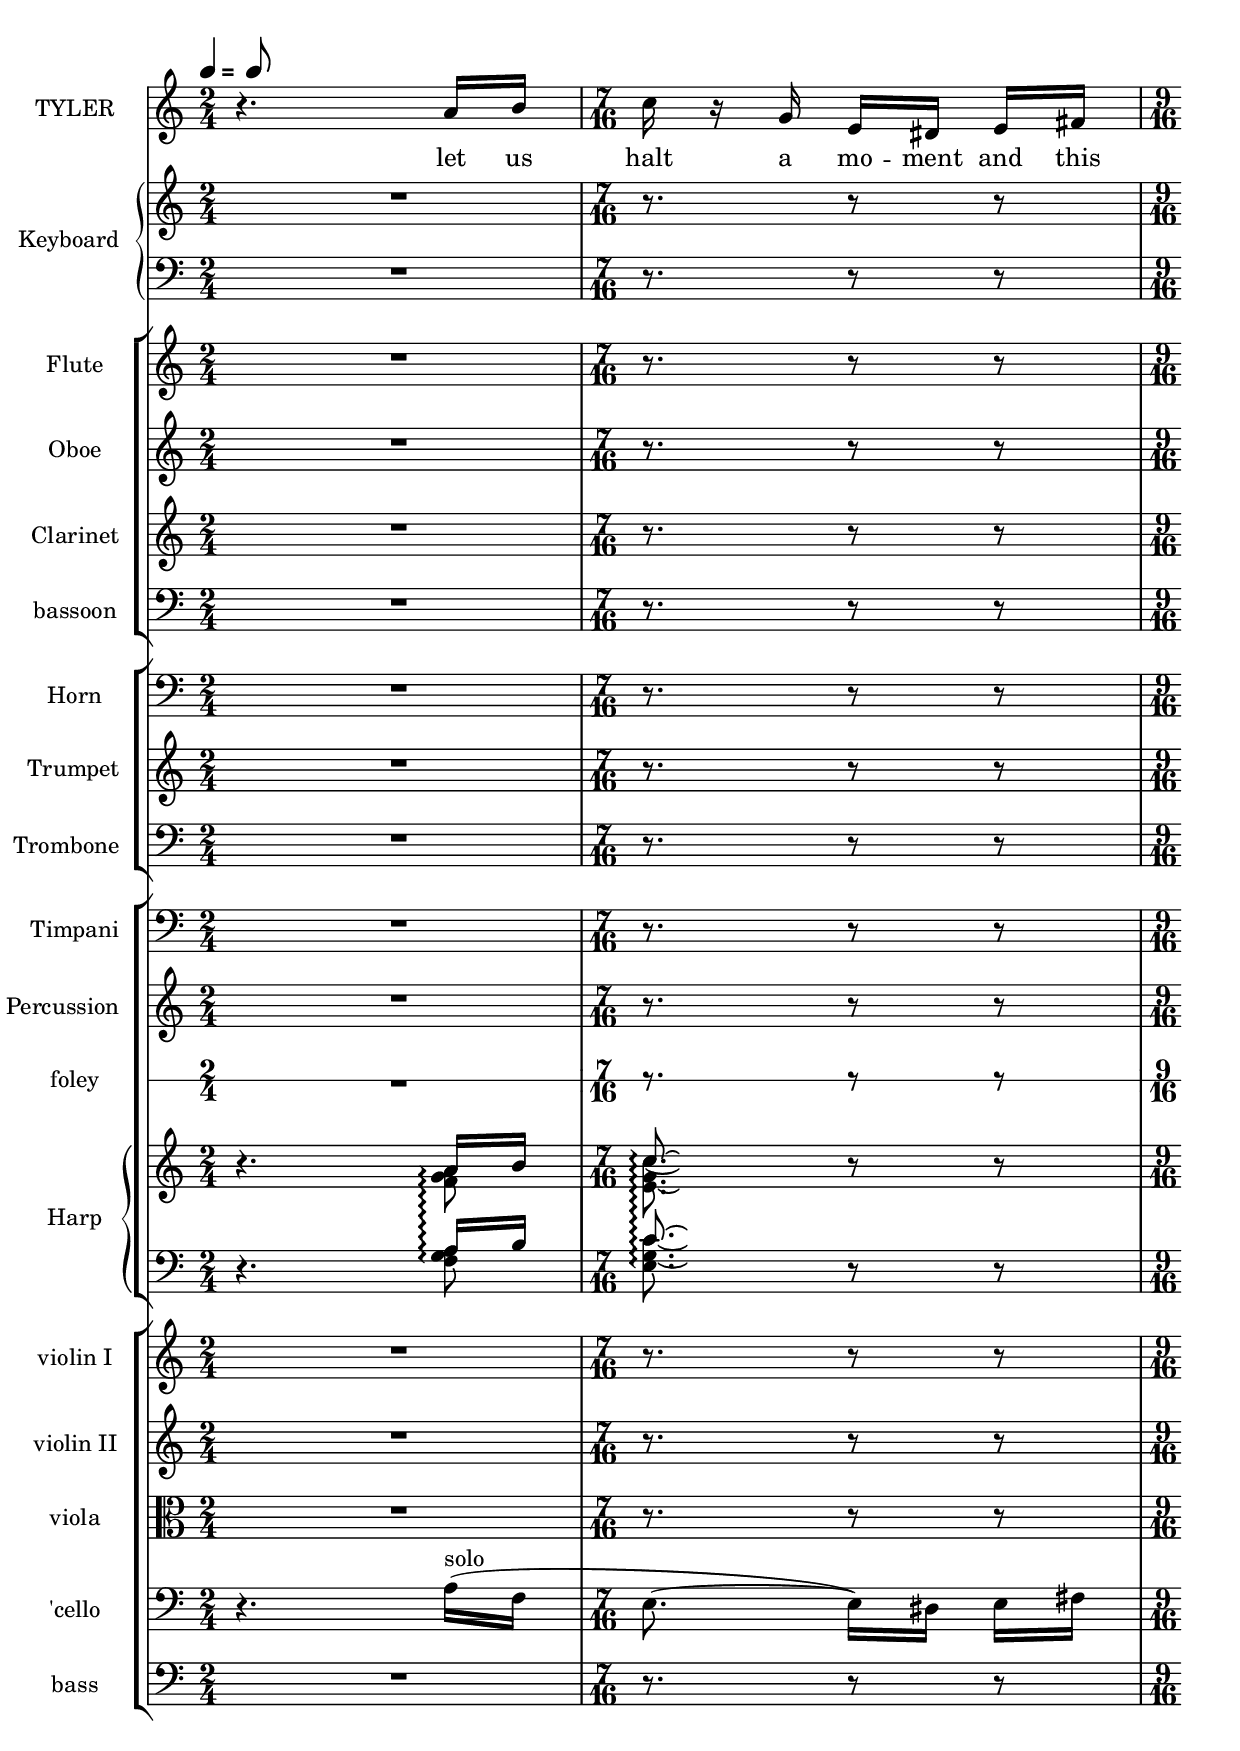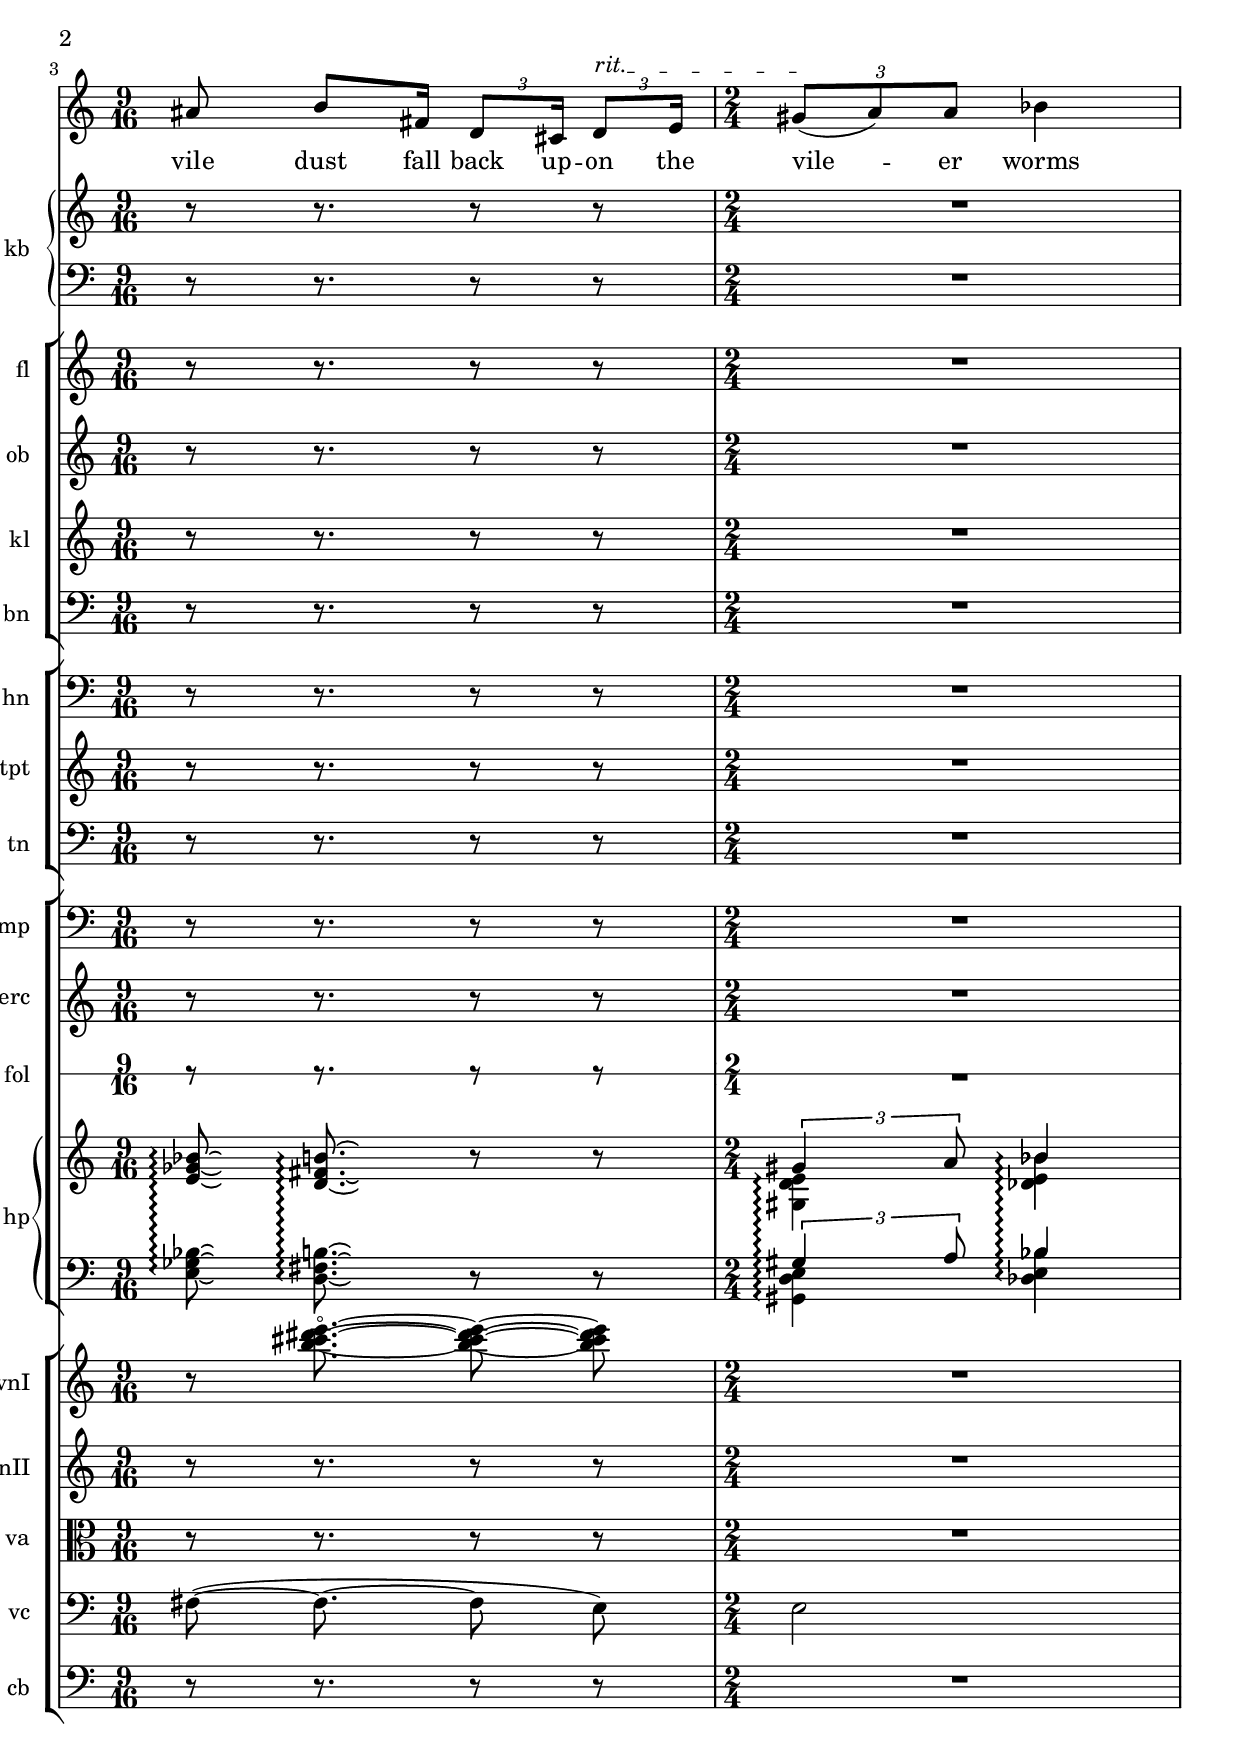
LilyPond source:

%/Volumes/Zippy/puddle/All\ That\ Fall/Christy\ and\ Tyler\ Videos/Scene3_transcription.RPP
\version "2.13.30"
\include "./metricModulations.ly"
\include "./voiceDefinitions.ly"
\include "./layoutFile.ly"
\include "./Global.ly"
#(define (noteEvent? music)
(eq? (ly:music-property music 'name) 'NoteEvent))

#(define (no-duration? music)
(not (ly:duration? (ly:music-property music 'duration))))

#(define (expand-q-chords music); for q chords : see chord-repetition-init.ly
(expand-repeat-chords! (list 'rhythmic-event) music))

%%%%%%%%%%%%%%%%%%%%%%%%%%  extractNote  %%%%%%%%%%%%%%%%%%%%%%%%%%%%%%%%%%%%%
#(define tagNotExtractNote (gensym))
#(use-modules (ice-9 receive)) %% for the use of receive

#(define (chord->note chord n . args)
"Return the note n of one chord, keeping articulations.
Other numbers can be specified in args"
(receive (notes others)
 (partition noteEvent? (ly:music-property chord 'elements))
 (if (null? notes)
   chord
   (let* ((len (length notes))
          (res (filter-map
            (lambda(i)
              (and (integer? i)
                   (<= i len)
                   (> i 0)
                   (list-ref notes (1- i)))) ; list-ref is zero-based
            (cons n args)))
           (one-note (cond 
             ((null? res) (list-ref notes (1- len)))
             ((null? (cdr res))(car res))
             (else #f))))
      (if one-note
        (begin
          (ly:music-set-property! one-note 'articulations 
            (append (ly:music-property one-note 'articulations) others))
          one-note)
        (make-event-chord (append res others)))))))
         
#(define (extract-note music n . args)
"Extract the note n of each chords in music, keeping articulations.
If other numbers are given in args, the function returns a chord build with all
matching notes. If no note matches, returns the last note of the chord."
 (map-some-music 
   (lambda (evt)
      (cond 
        ((eq? 'EventChord (ly:music-property evt 'name))
           (let ((tags (ly:music-property evt 'tags)))
              (if (memq tagNotExtractNote tags)
                 (ly:music-set-property! evt 'tags ; only remove the tag
                     (delq tagNotExtractNote tags))
                 (set! evt (apply chord->note evt n args)))
              evt))
        (else (and (ly:music-property evt 'duration #f) evt))))
   (expand-q-chords music)))

%% TO DO : add a parameter optional pred?
extractNote = #(define-music-function (parser location n music )
                                                            (number? ly:music?)
 (extract-note music n))

% usefull for notExtractNote
tagify = #(define-music-function (parser location tag music)(symbol? ly:music?)
"Add `tag in the tags property of all chords"
(music-map
	(lambda (evt)
    (if (eq? 'EventChord (ly:music-property evt 'name))
       (ly:music-set-property! evt 'tags
             (cons tag (ly:music-property evt 'tags))))
		evt)
	music))
notExtractNote = #(define-music-function (parser location music)(ly:music?)
"Avoids music to be extracted by \\extractNote."
#{
  \tagify #tagNotExtractNote $music
#})

%%%%%%%%%%%%%%%%%%%%%%%%%%  extractVoice  %%%%%%%%%%%%%%%%%%%%%%%%%%%%%%%%%%%%%
#(define tagNotExtractVoice (gensym))

#(define (get-voice voices n)
(let ((len (length voices)))
 (list-ref voices (1-   ; list-ref is zero-based !
  (if (and (<= n len)(> n 0)) n len)))))

#(define (extract-voice music n) 
(let loop ((evt music))
  (if (no-duration? evt)  ; see chord.ly ; notes, rests multi-rests
    (let ((e (ly:music-property evt 'element))
          (es (ly:music-property evt 'elements)))
      (if (ly:music? e)(ly:music-set-property! evt 'element (loop e)))
      (if (pair? es)
        (case (ly:music-property evt 'name)
          ((EventChord) evt)
          ((SimultaneousMusic)
             (let ((tags (ly:music-property evt 'tags)))
               (if (memq tagNotExtractVoice tags)
                 (ly:music-set-property! evt 'tags ; only remove the tag
                   (delq tagNotExtractVoice tags))
                 (let ((res (map loop (filter (lambda(x) 
                          (not (eq? (ly:music-property x 'name) 'VoiceSeparator)))
                                              es))))
                   (if (pair? res)(set! evt (music-filter (lambda (x)
                          (let((name (ly:music-property x 'name)))
                                                 (or (not (memq name '(OverrideProperty PropertySet)))
                                                     (begin
                                                      (if (eq? name 'ContextSpeccedMusic) 
                                                          (set! x (ly:music-property x 'element)))
                                                      x))))
                                             (get-voice res n))))))))
          (else (ly:music-set-property! evt 'elements (map loop es)))))))
  evt))

extractVoice = #(define-music-function (parser location n music ) (integer? ly:music?)
 (extract-voice music n))                 

notExtractVoice = #(define-music-function (parser location music)(ly:music?)
"Inside an \\extractVoice section, avoids that a part of this section (called
here `music) to be extracted."
#{
  \tag #tagNotExtractVoice $music
#})


%%%%%%%%%%%%%%%%%%%%%%%%%%%%% derivated functions %%%%%%%%%%%%%%%%%%%%%%%%%%%%%
%% If you have enter << <c e g> \\ <ais cis fis> >>, the first function will
%% give you c, the second fis
extractPartUpper = #(define-music-function (parser location music )(ly:music?)
 #{ \extractNote #1000 \extractVoice #1 $music    #})

extractPartLower = #(define-music-function (parser location music )(ly:music?)
 #{ \extractNote #1 \extractVoice #1000 $music    #})
                          %%%%%% shortcuts %%%%%%%
#(define ePU extractPartUpper)
#(define ePL extractPartLower)


%%%%%%%%%%%%%%%%%%%%% addNote

#(define (add-note music notes-to-add)                ; notes-to-add as music
  (define (note->chords-arti note)                    ; note as a NoteEvent
    (receive (note-arti chord-arti)
      (partition      ; separates arti for NoteEvent from arti for EventChord
        (lambda (evt)(memq (ly:music-property evt 'name)
                       (list 'StringNumberEvent 'StrokeFingerEvent 'FingeringEvent)))
        (ly:music-property note 'articulations))
      (ly:music-set-property! note 'articulations note-arti)
      chord-arti))
  (let* ((alist      ; a list of pairs of 2 lists : '(notes . articulations)
          (reverse (let loop ((m (expand-q-chords notes-to-add)) ; q to chords
                              (p '())) ; m = music, p previous value of the list
            (case (ly:music-property m 'name)
              ((or SkipEvent SkipMusic) ; a skip in notes-to-add means : add nothing
                 (cons #f p))           ; add #f to the list
              ((NoteEvent) 
                 (acons (list m) (note->chords-arti m) p))
              ((EventChord)
                 (receive (notes arti) ; separates notes from scripts, dynamics etc
                   (partition noteEvent? (ly:music-property m 'elements))
                   (if (pair? notes)(acons notes arti p) p)))
              (else (let ((e (ly:music-property m 'element)))
                 (fold loop
                       (if (ly:music? e)(loop e p) p)
                       (ly:music-property m 'elements))))))))
        (entry #f)  ; will be (car alist)
        (entry? (lambda() (and
                  (pair? alist)
                  (begin (set! entry (car alist))
                         (set! alist (cdr alist))
                         entry))))
        (do-add (lambda (notes arti)
                  (let* ((dur (ly:music-property (car notes) 'duration))
                         (new-notes (map            ; fix all durations to dur
                           (lambda(evt)(ly:music-set-property! evt 'duration dur)
                                       evt)
                           (car entry)))            ; the list of new notes
                         (new-arti (cdr entry)))    ; the articulations
                     (append new-notes notes new-arti arti)))))
    ;; combine in chords, each element of alist with notes of music  
   (map-some-music
     (lambda(x)
       (case (ly:music-property x 'name)
           ((NoteEvent)(if (entry?)
              (make-event-chord (do-add (list x) (note->chords-arti x)))
              x))
           ((EventChord)
              (if (entry?)(receive (notes arti) ; separates notes from scripts, dynamics etc
                (partition noteEvent? (ly:music-property x 'elements))
                (if (pair? notes)(ly:music-set-property! x 'elements (do-add notes arti)))))
              x)
           (else (and (ly:music-property x 'duration #f) x)))) ; #f means : go deeper
     (expand-q-chords music))))


addNote = #(define-music-function (parser location music notes)
                                                          (ly:music? ly:music?)

(add-note #{\relative c' $music  #}   ; the 2 music-parameters will
          #{\relative c' $notes  #})) % be seen in \relative mode
          

%%%%%%%%%%%%%%%%%%%% addVoice
addVoice = #(define-music-function (parser location music newVoice)
                                                          (ly:music? ly:music?)
;; #{
;;  <<
;;      { \voiceOne $music }
;;      \new Voice { \voiceTwo $newVoice }
;;  >>
;; \oneVoice
;;#})
#{
  <<
      $music  \\ $newVoice
  >>
#})

addVoiceReverse = #(define-music-function (parser location music newVoice)
                                                          (ly:music? ly:music?)
#{
  <<
      { \voiceOne $newVoice }
      \new Voice { \voiceTwo $music }
  >>
  \oneVoice
#})
                                                          
%%%%%%%%%%%%%%%%%%%%
deleteDynamics = #(define-music-function (parser location music) (ly:music?)
	(music-filter
		(lambda (evt)
			(not (memq (ly:music-property evt 'name) (list
							'AbsoluteDynamicEvent
							'CrescendoEvent
							'DecrescendoEvent))))
   		music))

%%%%%%%%%%%%%%%%%%%%%%%%
absolute = #(define-music-function (parser location music) (ly:music?)
"A \\relative command will have no effect in the resulting music."
(make-music 'UnrelativableMusic 'element music))

octaves = #(define-music-function (parser location music) (ly:music?)
"Double each note with the note an octave higher."
 #{
   \addNote \transpose c c' \relative c' { $music } $music
 #})



\layout {
  \context { 
    % add the RemoveEmptyStaffContext that erases rest-only staves
%    \RemoveEmptyStaffContext 
  }
  \context {
    \Score
    % Remove all-rest staves also in the first system
%    \override VerticalAxisGroup #'remove-first = ##t
  }
}


\parallelMusic #'( melody lyrix rh lh kbR kbL fl ob kl bn hn tpt tn tym perc fol hpR hpL vn vII va vc cb) {

%x%  %bn1 
%x%  \time 9/16 \tempo 8. = 60 %dummy
%x%  r8. r8. r8. |    | %
%x%  e8 dis16 cis8 b16 cis8 a16   | r8. r8. r8. |  r8. r r |  r8. r r |   % rh lh kbR kbL 
%x% { e'''8 dis'''16 cis'''8 b''16 cis'''8 a''16  }| r8. r8. r8. | \tuplet 2/3 8. { e''16 dis''16 cis''16 b'16 cis''16 a'16  }| r8. r r | % fl ob kl bn 
%x%  r8. r r |  r8. r r |  r8. r r | % hn tpt  tn 
%x%  r8. r r | r8. r r | r8. r r | % tym perc fol 
%x%  r8. r r | r8. r r | % hpR hpL 
%x%  r8. r r | r8. r r | r8. r r | r8. r r | r8. r r | % vn vII va vc cb  
%x%
%x%  %bn2
%x%  r8. r8. r8. |    | %
%x%  gis8 a16 fis8 gis16 a8 b16   | r8. r8. r8. |  r8. r r |  r8. r r |   % rh lh kbR kbL 
%x% { gis''8 a''16  fis''8 gis''16 a''8 b''16 }|  r8. r r   | \tuplet 2/3 8. { gis'16 a'16  fis'16 gis'16 a'16 b'16 }| r8. r r | % fl ob kl bn 
%x%  r8. r r |  r8. r r |  r8. r r | % hn tpt  tn 
%x%  r8. r r | r8. r r | r8. r r | % tym perc fol 
%x%  r8. r r | r8. r r | % hpR hpL 
%x%  r8. r r | r8. r r | r8. r r | r8. r r | r8. r r | % vn vII va vc cb 
%x%
%x%  %bn3
%x%  r8. r8. r8. |    | %
%x%  a8 gis16 fis8 e16 fis8 dis16 | r8. r8. r8. |  r8. r r |  r8. r r |   % rh lh kbR kbL 
%x% {a''8 gis''16 fis''8 e''16 fis''8 dis''16 } | r8. r r | \tuplet 2/3 8. {a'16 gis'16 fis'16 e'16 fis'16 dis'16 } | r8. r r | % fl ob kl bn 
%x%  r8. r r |  r8. r r |  r8. r r | % hn tpt  tn 
%x%  r8. r r | r8. r r | r8. r r | % tym perc fol 
%x%  r8. r r | r8. r r | % hpR hpL 
%x%  r8. r r | r8. r r | r8. r r | r8. r r | r8. r r | % vn vII va vc cb 
%x%
%x%  %bn4
%x%  \time 3/4 r2.   |    | %
%x%  e'8 dis16 cis b8 cis16 a gis8 a16 fis | r2. |  R2. |  R2. |   % rh lh kbR kbL 
%x%  R2. | R2. | < gis b >2.~ |e2.~\p | % fl ob kl bn 
%x%  R2. |  R2. | e2.~\p | % hn tpt  tn 
%x%  R2. | R2. | R2. | % tym perc fol 
%x% \tuplet 3/2 4 \relative c''' {e8 dis cis b cis a gis a b} |  < c, c>2.\laissezVibrer | % hpR hpL 
%x%  e'''2.~\p | e''8 dis''16 cis'' b'8 cis''16 a' gis'8 a'16 fis'| \ottava #1 e'''8 dis'''16 cis''' b''8 cis'''16 a'' gis''8 a''16 fis''| \tuplet 6/4 4 { e4^"div piz" dis16 cis b,4 cis16 a, gis,4 a,16 fis,} | R2. | % vn vII va vc cb 
%x%
%x%  %bn5
%x%  r2.    |    | %
%x%  gis'8 a16 b a8 gis16 fis e8 fis16 dis  |R2.  r2. |  R2. |  R2. |   % rh lh kbR kbL 
%x%  R2. | R2. | < gis b>2.~ | e2.~ | % fl ob kl bn 
%x%  R2. |  R2. |  e2.~ | % hn tpt  tn 
%x%  R2. | R2. | R2. | % tym perc fol 
%x%  R2. | R2. | % hpR hpL 
%x%  e'''2.~ |gis'8 a'16 b' a'8 gis'16 fis' e'8 fis'16 dis' \ottava #0 |gis''8 a''16 b'' a''8 gis''16 fis'' e''8 fis''16 dis'' \ottava #0 | \tuplet 6/4 4 { gis,4 a,16 b, a,4 gis,16 fis, e,4 fis,16 dis,} | R2. | % vn vII va vc cb 
%x%
%x%  %bn6
%x%  \QdQ \time 3/8 e8 dis cis  | \lyricmode{Par -- don me } | %
%x% \tag #'pf {< gis b e'>4.~\arpeggio^"harps." } |  \tag #'pf {< e, b, e>4.~\arpeggio }|< gis b e'>4.~\arpeggio^"harps." |< e, b, e>4.~\arpeggio |   % rh lh kbR kbL 
%x%  R4. | R4. | < gis b>8 r4| e8 r4 | % fl ob kl bn 
%x%  R4. |  R4. |  e8 r4 | % hn tpt  tn 
%x%  R4. | R4. | R4. | % tym perc fol 
%x%  R4. | R4. | % hpR hpL 
%x%  e'''8 r4 | R4. | R4. | << < e, b,>4.~\f^"solo" \\ {e,8 s4}>> | R4. | % vn vII va vc cb    
%x%
%x%%bn7
%x%\time 3/4 b8 cis a b \times 2/3 {gis4 a8} | \lyricmode{ if I do not doff my }   | %
%x%< gis b e'>4. r8 r4 |< e, b, e>4. r8 r4 |< gis b e'>4. r8 r4 |< e, b, e>4. r8 r4 |   % rh lh kbR kbL 
%x%R2. | R2. | R2. | R2. | % fl ob kl bn 
%x%R2. |  R2. |  R2. | % hn tpt  tn 
%x%R2. | R2. | R2. | % tym perc fol 
%x%R2. | R2. | % hpR hpL 
%x%R2. | R2. | R2. | << < e, b,>4.\\s4.>> r8 gis, a,  | R2. | % vn vII va vc cb    
%x%
%x%%bn8
%x%\dQQ \time 4/4 fis2 b4 b   | \lyricmode{cap,  I'd fall } | %
%x%r4 b8-. r  r2 |r4 < b,, b,>8-. r r2 |r4 b8-. r  r2 |r4 < b,, b,>8-. r r2 |   % rh lh kbR kbL 
%x%R1 | R1 | R1 | R1 | % fl ob kl bn 
%x%R1 |  R1 |  R1 | % hn tpt  tn 
%x%R1 | R1 | R1 | % tym perc fol 
%x%R1 | R1 | % hpR hpL 
%x%R1 | R1 | R1 | b,4 b,,8-.-> r r2 | R1 | % vn vII va vc cb    
%x%
%x%%bn9
%x%\time 3/8 dis8 r b | \lyricmode{ off. De -- }   | %
%x%r4.  | r4.  |  R4. |  R4. |   % rh lh kbR kbL 
%x%R4. | R4. | R4. | R4. | % fl ob kl bn 
%x%R4. |  R4. |  R4. | % hn tpt  tn 
%x%R4. | R4. | R4. | % tym perc fol 
%x%R4. | R4. | % hpR hpL 
%x%R4. | R4. | R4. | R4. | R4. | % vn vII va vc cb    
%x%
%x%%bn10
%x%\time 3/4 fis'8( dis) b cis16 dis fis8 b,    | \lyricmode{ vine day for the meet -- ing }   | %
%x%<dis' fis' b>4\arpeggio r2 | <dis fis b>4\arpeggio r2 |  R2. |  R2. |   % rh lh kbR kbL 
%x%R2. | R2. | R2. | R2. | % fl ob kl bn 
%x%R2. |  R2. |  R2. | % hn tpt  tn 
%x%R2. | R2. | R2. | % tym perc fol 
%x%R2. | R2. | % hpR hpL 
%x%\pitchedTrill b''2.*11/12^"solo" \startTrillSpan cis''' s16\stopTrillSpan  | R2. | R2. | R2. | R2. | % vn vII va vc cb    
%x%
%x%%bn11
%x%\time 2/4 \instrumentSwitch"Rooney" d='4-> \times 2/3 {r8 c c\glissando } | \lyricmode{oh Mis -- ter }    | %
%x%R2   | R2   |  R2 |  R2 |   % rh lh kbR kbL 
%x%R2 | R2 | R2 | R2 | % fl ob kl bn 
%x%R2 |  R2 |  R2 | % hn tpt  tn 
%x%R2 | R2 | R2 | % tym perc fol 
%x%R2 | R2 | % hpR hpL 
%x%<d' b'>8->^"solo" r4. | R2 | d'8->^"solo" r4. | <e gis>8->^"solo" r4. | R2 | % vn vII va vc cb    
%x%
%x%%bn12
%x%\time 3/4 \times 2/3 {e4 c8} \times 2/3 {r4 aes8}  \times 2/3 {g8 aes b}| \lyricmode{Ty -- ler you star -- tled the } | %
%x%R2.   | R2.   |  R2. |  R2. |   % rh lh kbR kbL 
%x%R2. | R2. | R2. | R2. | % fl ob kl bn 
%x%R2. |  R2. |  R2. | % hn tpt  tn 
%x%R2. | R2. | R2. | % tym perc fol 
%x%R2. | R2. | % hpR hpL 
%x% <g' c''>8-> r8 r2 | R2. | e8-> r8 r2 | <gis c'>8-> r8 r2 | R2. | % vn vII va vc cb    
%x%
%x%%bn13
%x%\time 2/4  f'4 \times 2/3 {d8 b aes}  | \lyricmode{ life out of me } | %
%x%R2  | R2  |  R2 |  R2 |   % rh lh kbR kbL 
%x%R2 | R2 | R2 | R2 | % fl ob kl bn 
%x%R2 |  R2 |  R2 | % hn tpt  tn 
%x%R2 | R2 | R2 | % tym perc fol 
%x%R2 | R2 | % hpR hpL 
%x%<gis' b'>8-> r4. | R2 | f8-> r4. |<b d'>8-> r4. | R2 | % vn vII va vc cb    
%x%
%x%%bn14
%x%\time 2/4 f8 fis fis gis   | \lyricmode{sneak -- ing up be -- }  | %
%x%R2   | R2   |  R2 |  R2 |   % rh lh kbR kbL 
%x%R2 | R2 | \relative c' {f8( d dis b} | R2 | % fl ob kl bn 
%x%R2 |  R2 |  R2 | % hn tpt  tn 
%x%R2 | R2 | R2 | % tym perc fol 
%x%R2 | R2 | % hpR hpL 
%x%R2 | R2 | f8(^"solo" fis) fis( gis) | f2~ | R2 | % vn vII va vc cb    
%x%
%x%%bn15
%x%gis8 a a b | \lyricmode{ side me like that } | %
%x%R2   | R2   |  R2 |  R2 |   % rh lh kbR kbL 
%x%R2 | \relative c''{ gis8( f fis d)} | c'2) | c'2 | % fl ob kl bn 
%x%R2 |  R2 |  R2 | % hn tpt  tn 
%x%R2 | R2 | R2 | % tym perc fol 
%x%R2 | R2 | % hpR hpL 
%x%R2 | R2 | gis8( a) a( b) | f8 fis4.| R2 | % vn vII va vc cb    
%x%
%x%%bn16
%x%r8 c r c | \lyricmode{like a  }   | %
%x%R2   | R2   |  R2 |  R2 |   % rh lh kbR kbL 
%x%R2 | r8 dis' r dis' | r8 c'-> r4 | R2 | % fl ob kl bn 
%x%R2 |  R2 |  R2 | % hn tpt  tn 
%x%R2 | R2 | R2 | % tym perc fol 
%x%R2 | R2 | % hpR hpL 
%x%R2 | R2 | r8 c'-.-- r c'-- | r8 c'-.-- r c'-- | R2 | % vn vII va vc cb    
%x%
%x%%bn17
%x%fis4 d8 a | \lyricmode{deer -- stalk -- er }    | %
%x%R2   | R2   |  R2 |  R2 |   % rh lh kbR kbL 
%x%R2 | R2 | R2 | R2 | % fl ob kl bn 
%x%R2 |  R2 |  R2 | % hn tpt  tn 
%x%R2 | R2 | R2 | % tym perc fol 
%x%R2 | R2 | % hpR hpL 
%x%< a fis' c''>4\arpeggio\mf r | R2 | < fis c' a'>4\arpeggio r4  | < a fis'>4 r | R2 | % vn vII va vc cb    
%x%
%x%%bn18
%x%\time 6/16 g'8 \instrumentSwitch"Tyler" g,16\noBeam g8 g16    | \lyricmode{ Oh! I rang my } | %determine metric change  into the 6%
%x%r8. r8.   | r8. r8.    |  r8. r |  r8. r |   % rh lh kbR kbL 
%x%r8. r  | r8. r | r8. r | r8. r | % fl ob kl bn 
%x%r8. r |  r8. r |  r8. r | % hn tpt  tn 
%x%r8. r | r8. r | r8. r | % tym perc fol 
%x%r8. r | r8. r | % hpR hpL 
%x%r8. r | r8. r | r8. r | r8. r | r8. r | % vn vII va vc cb    
%x%
%x%%bn19
%x%c8. g16 f g(   | \lyricmode{ bell Miss -- es Roo -- }  | %
%x%r8. r8.   | c8. c |  r8. r |  r8. r |   % rh lh kbR kbL 
%x%r8. g'-. | r8. r | r8. <c' e'>-. | r8. < e g>-. | % fl ob kl bn 
%x%r8. r |  r8. r |  r8. r | % hn tpt  tn 
%x%r8. r | r8. r | r8. r | % tym perc fol 
%x%r8. r | r8. r | % hpR hpL 
%x%r8. r | r8. r | c''4.~(^"solo"| c,8. r | r8. r | % vn vII va vc cb    
%x%
%x%%bn20
%x%\time 3/8 f8) e g  | \lyricmode{ ney the }   | %
%x%r4.   | c8. c   |  R4. |  R4. |   % rh lh kbR kbL 
%x%g'8.-. g'-. | R4. | q8.-. q-. | < e g>8.-. q-. | % fl ob kl bn 
%x%R4. |  R4. |  R4. | % hn tpt  tn 
%x%R4. | R4. | R4. | % tym perc fol 
%x%R4. | R4. | % hpR hpL 
%x%R4. | R4. | c''4. | c8. r | R4. | % vn vII va vc cb    
%x%
%x%%bn21
%x%\time 2/4 c8 b c c( | \lyricmode{ mo -- ment I spot --  }   | %
%x%r2    | c4 r    |  R2 |  R2 |   % rh lh kbR kbL 
%x%<g' c''>4. r8 | R2 | R2 | << c'2 \\ g2~ >> | % fl ob kl bn 
%x%R2 |  R2 |  R2 | % hn tpt  tn 
%x%R2 | R2 | R2 | % tym perc fol 
%x%R2 | R2 | % hpR hpL 
%x%R2 | R2 | g'2~  | c,8 d, e, f, | R2 | % vn vII va vc cb    
%x%
%x%%bn22
%x%\time 6/8 d8) b g d' c d    | \lyricmode{ed  you I start -- ed }    | %
%x%r4. r4.   | g2.    |  R2. |  R2. |   % rh lh kbR kbL 
%x%<g' b'>4. r | R2. | R2. | <<d4. \\ g4.>> r4. | % fl ob kl bn 
%x%R2. |  R2. |  R2. | % hn tpt  tn 
%x%R2. | R2. | R2. | % tym perc fol 
%x%R2. | R2. | % hpR hpL 
%x%R2. | R2. | g'2 r4  |g,4. r | R2. | % vn vII va vc cb    
%x%
%x%%bn23
%x%dis8. b dis a  | \lyricmode{  tin -- kle -- ing my }   | %
%x%r4. r4.  | b4. a | \relative c'' {dis8.-- b dis-- a} | \relative c' {dis8.-- b dis-- a} |   % rh lh kbR kbL 
%x%R2. | R2. | R2. |r8. b16  r8 r8. a16 r8 | % fl ob kl bn 
%x%R2. |  R2. |  R2. | % hn tpt  tn 
%x%R2. | R2. | R2. | % tym perc fol 
%x%R2. | R2. | % hpR hpL 
%x%R2. | R2. | R2. |<< \new Staff \with{alignAboveContext = #"vc" firstClef = ##f}{\clef bass dis4 r8 dis4 r8} \\ {r8. b r a}>>| R2. | % vn vII va vc cb    
%x%
%x%%bn24
%x%\time 5/8 \set Timing.beatStructure = #'(2 3) e'8 des f ees16 f g8 | \lyricmode{bell  now don't you de -- ny } | % is this meter etc right?????%
%x%r4 r4.   | gis4~ gis g8~   |\relative c'' {e8-- cis fis e16 fis gis8}   |\relative c' {e8-- cis fis e16 fis gis8 }   |   % rh lh kbR kbL 
%x%r4. r4 | r4. r4 | r4. r4 | r8 cis'16 r16 r8 dis'16 r8. | % fl ob kl bn 
%x%r4. r4 |  r4. r4 |  r4. r4 | % hn tpt  tn 
%x%r4. r4 | r4. r4 | r4. r4 | % tym perc fol 
%x%r4. r4 | r4. r4 | % hpR hpL 
%x%r4. r4 | r4. r4 | r4. r4 |<< \new Staff \with{alignAboveContext = #"vc" firstClef = ##f}{\clef bass e8. r16 f8. r16 g8~ g e8~ e2 r4 e4. r8} \\ {r8 <cis gis cis'>8 r <b, dis'> r  b8 e' a' e' r4  b,8-> r4. r8 <e, a,>8->  }>> | r4. r4 | % vn vII va vc cb    
%x%
%x%%bn25
%x%\time 3/4 b,8\noBeam \instrumentSwitch"Rooney"  e, a e gis fis | \lyricmode{ it your bell is one thing }   | %
%x%r2.  | g4 r2  | b'8-> r8 r2 | b8-> r8 r2 |   % rh lh kbR kbL 
%x%R2. | R2. |\relative c'{ r8 e b e dis e }| b8-. r r2 | % fl ob kl bn 
%x%r8 \relative c' { e cis e b r } |  R2. |  R2. | % hn tpt  tn 
%x%R2. | R2. | R2. | % tym perc fol 
%x%R2. | R2. | % hpR hpL 
%x%r4 <a cis'>8 e' <gis d'> e | R2. | R2. |    | R2. | % vn vII va vc cb    
%x%
%x%%bn26
%x%r8 e gis fis16 gis a8 e | \lyricmode{ and you are a -- no -- ther } | %
%x%r2.   | <e e'>2-^ r8 <a, a'>8-^  |  R2. |  R2. |   % rh lh kbR kbL 
%x%R2. | R2. |\relative c'{ b8 e d e cis r }| R2. | % fl ob kl bn 
%x%r8 \relative c' {e d e cis r}|  R2. |  R2. | % hn tpt  tn 
%x%R2. | R2. | R2. | % tym perc fol 
%x%R2. | R2. | % hpR hpL 
%x%r8 e' <gis d'> e'  <a cis'> r | R2. | R2. |  | R2. | % vn vII va vc cb    
%x%
%x%%bn27
%x%  \time 3/8 \times 3/4 {a8 a a a}  | \lyricmode{  what  news of your } | %
%x%  r4.   | r4.  |  R4. |  R4. |   % rh lh kbR kbL 
%x%  R4. | R4. | R4. | R4. | % fl ob kl bn 
%x%  R4. |  R4. |  \times 3/4 {a'8-.^"tpt" a'-. a'-. a'-.} | % hn tpt  tn 
%x%  R4. | R4. | R4. | % tym perc fol 
%x%  R4. | R4. | % hpR hpL 
%x%  R4. | R4. | R4. | R4. | R4. | % vn vII va vc cb    
%x%
%x%  %bn28
%x%  \time 2/4 d4. a8   | \lyricmode{ dau -- ghter }  | %
%x%  r2    | r8 <fis= a>8 <fis a> <fis a>  |  R2 |  R2 |   % rh lh kbR kbL 
%x%  R2 | R2 | R2 | R2 | % fl ob kl bn 
%x%  R2 |  R2 |  R2 | % hn tpt  tn 
%x%  R2 | R2 | R2 | % tym perc fol 
%x%  <d' fis' d''>2\arpeggio | <d, d>2\arpeggio| % hpR hpL 
%x%  <fis' a' fis''~>4\arpeggio fis''8 r| R2 |<< { <d a fis'~>4\arpeggio fis'8 r }\\{r8 a-._"solo" a-. a-.}>>|<< {<d, a d'~>4\arpeggio^"playable?" d'8 r }\\{r8 fis-._"solo" fis-. fis-.}>>| d,8. r16 r4 | % vn vII va vc cb    
%x%
%x%  %bn29
%x%  r4 \instrumentSwitch"Tyler" cis='8( d) | \lyricmode{ fair }    | %
%x%  r4 <cis eis>8( <d fis>)   | <f aes>8( <fis a>) r4 |  R2 |  R2 |   % rh lh kbR kbL 
%x%  r4 gis'8( a') | R2 | r4 eis'8( fis') |  R2 | % fl ob kl bn 
%x%  R2 |  R2 |  R2 | % hn tpt  tn 
%x%  R2 | R2 | R2 | % tym perc fol 
%x%  R2 | R2 | % hpR hpL 
%x%  R2 | R2 | gis8--( a-.) r4 |eis8--( fis-.) r4| R2 | % vn vII va vc cb    
%x%
%x%  %bn30
%x%  r4 cis8( d)    | \lyricmode{ fair }    | %
%x%  r4 <cis eis>8( <d fis>)   | <f aes>8( <fis a>) r4 |  R2 |  R2 |   % rh lh kbR kbL 
%x%  r4 eis'8( fis')| R2 | r4 cis'8( d') |  R2 | % fl ob kl bn 
%x%  R2 |  R2 |  R2 | % hn tpt  tn 
%x%  R2 | R2 | R2 | % tym perc fol 
%x%  R2 | R2 | % hpR hpL 
%x%  R2 | R2 | gis8--( a-.) r4 |eis8--( fis-.) r4| R2 | % vn vII va vc cb    
%x%
%x%  %bn31
%x%  \dQQ r4 d8 cis16 d  | \lyricmode{ they re -- moved } | %
%x%  r4 <d fis>8 <cis eis>16 <d fis>    | <fis a>8 <f aes>16 <fis a> r4  |  R2 |  R2 |   % rh lh kbR kbL 
%x%  r4 a'8( gis'16 a') | R2 |r4 fis'8( eis'16 fis') |  R2 | % fl ob kl bn 
%x%  R2 |  R2 |  R2 | % hn tpt  tn 
%x%  R2 | R2 | R2 | % tym perc fol 
%x%  R2 | R2 | % hpR hpL 
%x%  r4 d'8 cis'16 d' | R2 |a8--( gis16 a) r4 | fis8( eis16 fis) r4 | R2 | % vn vII va vc cb   %%%scratch this vn line???    
%x%
%x%  %bn32
%x%   r16 g8 e16 cis8 e16 g,~ |\lyricmode{ ev -- ery -- thing the whole }|%
%x%  r2 |<g bes>8 <g, g'>8. g |  R2 |  R2 |   % rh lh kbR kbL 
%x%  r16 bes'8 g'16 e'8 g'16 cis'~ | R2 | \relative c'' { r16 g8 e16 cis8  e16 bes~ }| R2 | % fl ob kl bn 
%x%  R2 |  R2 |  R2 | % hn tpt  tn 
%x%  R2 | R2 | R2 | % tym perc fol 
%x%  R2 | R2 | % hpR hpL 
%x%  r16 e'8 cis'16 ais8 cis'16 g | R2 | bes16 r g r8 e16 r8 | g16 r g,16 r8 g,16 r8 | R2 | % vn vII va vc cb    
%x%
%x%  %bn33
%x%  r8 bes r \times 2/3 {bes16 r bes} |\lyricmode{er... bag of }|%
%x%  r2 |<gis b>2 |  R2 |  R2 |   % rh lh kbR kbL 
%x%  r8 bes^"range?" r \times 2/3{bes16 r bes} | R2 | r8 bes r \times 2/3{bes16 r bes} | R2 | % fl ob kl bn 
%x%  R2 |  R2 |  R2 | % hn tpt  tn 
%x%  R2 | R2 | R2 | % tym perc fol 
%x%  R2 | R2 | % hpR hpL 
%x%  r8 bes r \times2/3{ <bes d'>8 r16} | R2 | b,8^"range?" r b, \times 2/3 { r16 b, r} | gis,8 r gis, \times 2/3 { r16 gis, r} | R2 | % vn vII va vc cb    
%x%
%x%  %bn34
%x%  \times 2/3 { ees4 d c8 bes} |\lyricmode{ tricks now I am }|%
%x% r2 | r2 |  R2 |  R2 |   % rh lh kbR kbL 
%x% g'2  | R2 | ees'2  | R2 | % fl ob kl bn 
%x% R2 |  R2 | g,4 g~ | % hn tpt  tn 
%x% R2 | R2 | R2 | % tym perc fol 
%x% R2 | R2 | % hpR hpL 
%x% R2 | R2 | \grace g'8( bes'4) g'' | g,4 g | R2 | % vn vII va vc cb    
%x%
%x% %bn35
%x% \time 7/8 \set Timing.beatStructure = #'(4 3) r4 f'8. c f,8 r |\lyricmode{grand -- child -- less }|%
%x%    << {r4. \times 3/4{e=''4 dis=''8 cis=''} b='8 }\\{e,8 b' gis a f c' a}>> |e8 b' gis a f c' a |  r2 r4. |  r2 r4. |   % rh lh kbR kbL 
%x%    r2 r4. | r2 r4. | r2 r4. | r2 r4. | % fl ob kl bn 
%x%    r2 r4. |  r2 r4. |  g2..~ | % hn tpt  tn 
%x%    r2 r4. | r2 r4. | r2 r4. | % tym perc fol 
%x%    r2 r4. | r2 r4. | % hpR hpL 
%x%    <e'' gis'' b''>2..\glissando\> | r2 r4. | r2 r4. |\relative c { e8 b' gis a f c' a } | r2 r4. | % vn vII va vc cb    
%x%
%x%    %bn36
%x%  \time 4/4 r1 ||%
%x%bes8 ges d ees g bes g gis | bes8 ges d ees g bes g gis |  R1 |  R1 |   % do this twice?   % rh lh kbR kbL 
%x%R1 | R1 | R1 | R1 | % fl ob kl bn 
%x%R1 |  R1 |  g4 r2.| % hn tpt  tn 
%x%R1 | R1 | R1 | % tym perc fol 
%x%R1 | R1 | % hpR hpL 
%x%s2. <g'' b'' d'''>4\! | R1 | r4. << {s8 s2} \\ {<ees g bes>8\glissando\< s2}>> | \relative c'{ bes8 ges d ees g bes g gis }| R1 | % vn vII va vc cb    
%x%
%x%%bn37
%x%  \time 6/8 \QdQ 
%x%  \instrumentSwitch "Rooney" cis='4 a g8 a |\lyricmode{ grac -- ious how you }|%
%x%  <e g cis>4 r8 r4. | <a=, a'>4. r |  R2. |  R2. |   % rh lh kbR kbL 
%x%  R2. | R2. | R2. | R2. | % fl ob kl bn 
%x%  R2. |  R2. |  << <cis' g'>4.^"tpt" g>> r | % hn tpt  tn 
%x%  g4. r | \cross b'2. | R2. | % tym perc fol 
%x%  R2. | R2. | % hpR hpL 
%x%  <cis'' g''>4. r | R2. | << g'4.\trill  \\ {<e gis b>8\! r4}  >> r4.| << e4. \\ <a, e>4. >> r | a,4. r | % vn vII va vc cb    
%x%
%x%  %bn38
%x%  \time 5/8 dis4 b8 r b|\lyricmode{ wob -- ble! Dis -- }|%
%x%  r4. r4 | r4. <b b'>8 r| r4. <b, b>4 |  r4. r4 |   % rh lh kbR kbL 
%x%  r4. r4 | r4. r4 | r4. r4 | r4. r4 | % fl ob kl bn 
%x%  r4. r4 |  r4. r4 |  << <dis' a'>4. a4.>> r4| % hn tpt  tn 
%x%  r4.  a4 | r4. r4 | r4. r4 | % tym perc fol 
%x%  r4. r4 | r4. r4 | % hpR hpL 
%x%  <a' dis'' a'' >4. r4| r4. r4 | a'4.\trill r8 a'( | << {r4.  fis4--}\\{ <b, dis>4. r4}  >>  | r4. b,4-- | % vn vII va vc cb    
%x%
%x%  %bn39
%x%  e8 b g a fis|\lyricmode{mount  for mer -- cy's sake }|%
%x%  r4. r4 | <e e'>4. r4 |  r4. r4 | <e, e>4. r4 |   % rh lh kbR kbL 
%x%  r4. r4 | r4. r4 | r4. r4 | r4. r4 | % fl ob kl bn 
%x%  r4. r4 |  r4. r4 |  << {<e' e''>4. } {e4.}>> r4 | % hn tpt  tn 
%x%  e4. r4 | r4. r4 | r4. r4 | % tym perc fol 
%x%  r4. r4 | r4. r4 | % hpR hpL 
%x%  <e' b' e''>4 r8 r4 | r4. r4 |\relative c'' {gis8) r g a fis } | << b,4.-- \\ < b, e>4.>> r4 | e,4.-- r4 | % vn vII va vc cb    
%x%
%x%  %bn40
%x%  \time 2/4 \dQQ r8 gis4 gis8|\lyricmode{  or ride }|%
%x%  r2 | r4 <gis gis'>4 |  R2 | <gis, gis>8. r16 <gis, gis>8. r16 |   % rh lh kbR kbL 
%x%  R2 | R2 | R2 | R2 | % fl ob kl bn 
%x%  R2 |  R2 |  << {<cis cis'>8 r q r} \\ { <dis gis> r q r} >> | % hn tpt  tn 
%x%  gis4 gis  | R2 | R2 | % tym perc fol 
%x%  R2 | R2 | % hpR hpL 
%x%  R2 | R2 | R2 | <gis, dis>8. r16 <gis, dis>8. r16 | gis,8. r16 gis,8. r16 | % vn vII va vc cb    
%x%
%x%  %bn41
%x%  cis8 r4 \instrumentSwitch "Tyler" gis8 |\lyricmode{ on. per -- }|%
%x%  r2 | <cis, cis'>2 | r4. gis'8 | <cis, cis>2\lv |   % rh lh kbR kbL 
%x%  R2 | R2 | R2 | R2 | % fl ob kl bn 
%x%  R2 |  R2 | <gis cis'>2~\>  | % hn tpt  tn 
%x%  cis'2 | \cross f''2\laissezVibrer | R2 | % tym perc fol 
%x%  R2 | R2 | % hpR hpL 
%x%  R2 | R2 | R2 | <gis, cis>8 r4. | cis,8 r4. | % vn vII va vc cb    
%x%
%x%  %bn42
%x%  gis4 r |\lyricmode{ haps... } |%
%x%  R2 | r8 <cis cis'>4. | gis'4. r8 |r4 cis |   % rh lh kbR kbL 
%x%  R2 | R2 | R2 | R2 | % fl ob kl bn 
%x%  R2 |  R2 |  <gis cis'>4 r\! | % hn tpt  tn 
%x%  R2 | R2 | R2 | % tym perc fol 
%x%  r4 cis'\lv | R2 | % hpR hpL 
%x%  R2 | R2 | R2 | R2 | r4 cis^"pizz" | % vn vII va vc cb    
%x%
%x%  %bn43
%x%  aes8 bes4 r8 |\lyricmode{ if I... }|%
%x%  aes8 <e aes bes >4 r8 | r8 <cis cis'>4. | << gis'4. \\ {r8 <f' ais'>4}>> r8|  R2 |   % rh lh kbR kbL 
%x%  R2 | R2 | R2 | R2 | % fl ob kl bn 
%x%  R2 |  R2 |  R2 | % hn tpt  tn 
%x%  R2 | R2 | R2 | % tym perc fol 
%x%  r4 cis'\lv | R2 | % hpR hpL 
%x%  R2 | R2 | r8 e'4.^"solo" |\clef treble gis'2~ |r4 cis  | % vn vII va vc cb    
%x%
%x%  %bn44
%x%  c4 r8 bes |\lyricmode{ were to }|%
%x%  <<  aes2(\\{ees4.( e8)}>> |R2 | c''4.( bes'8 |  R2 |   % rh lh kbR kbL 
%x%  R2 | R2 | R2 | R2 | % fl ob kl bn 
%x%  R2 |  R2 |  R2 | % hn tpt  tn 
%x%  R2 | R2 | R2 | % tym perc fol 
%x%  r4 cis'\lv | R2 | % hpR hpL 
%x%  R2 | R2 |dis'4. e'8 | gis'2 |r4 cis  | % vn vII va vc cb    
%x%
%x%  %bn45
%x%  c8 r des8( ees) |\lyricmode{place... my }|%
%x%  <<g2)\\ ees2 >> | R2 |<g' c''>4 cis''8 dis'' |  R2 |   % rh lh kbR kbL 
%x%  R2 | R2 | R2 | R2 | % fl ob kl bn 
%x%  R2 |  R2 |  R2 | % hn tpt  tn 
%x%  R2 | R2 | R2 | % tym perc fol 
%x%  r4 cis'\lv | R2 | % hpR hpL 
%x%  R2 | R2 | dis'2 | g'4. f'8 |r4 cis | % vn vII va vc cb    
%x%
%x%  %bn46
%x%  f2 | \lyricmode {hand } |%
%x%  aes8 des f des | <aes aes'>2 | f''4) r | <gis, gis>2^"harps."|   % rh lh kbR kbL 
%x%  R2 | R2 | R2 | R2 | % fl ob kl bn 
%x%  R2 |  R2 |  R2 | % hn tpt  tn 
%x%  R2 | R2 | R2 | % tym perc fol 
%x%  R2 | R2 | % hpR hpL 
%x%  cis''4 cis' | R2 |gis8( cis' f' cis') | \clef bass gis8( cis' f' cis') | gis,4^"arco" r | % vn vII va vc cb    
%x%
%x%  %bn47
%x%  \times 2/3 {f4 ees des8 c } | \lyricmode {gent -- ly on your } |%
%x%  R2|<bes bes'>2 |  R2 |<ais, ais>2 |   % rh lh kbR kbL 
%x%  R2 | R2 | R2 | R2 | % fl ob kl bn 
%x%  R2 |  R2 |  R2 | % hn tpt  tn 
%x%  R2 | R2 | R2 | % tym perc fol 
%x%  R2 | R2 | % hpR hpL 
%x%  cis''4 cis' | R2 |ais8( cis' fis' cis') |r8 cis'( fis' cis') | ais,4 r | % vn vII va vc cb    
%x%
%x%  %bn48
%x%  ees8 c des aes   | \lyricmode {shoul -- der Miss -- es } |%
%x%  R2 | <ges ges'>2 |  R2 | <fis, fis>2 |   % rh lh kbR kbL 
%x%  R2 | R2 | R2 | R2 | % fl ob kl bn 
%x%  R2 |  R2 |  R2 | % hn tpt  tn 
%x%  R2 | R2 | R2 | % tym perc fol 
%x%  R2 | R2 | % hpR hpL 
%x%  cis''4 cis' | R2 |gis8 r4.|r8 fis( eis fis)| fis,4 r |  % vn vII va vc cb    
%x%
%x%  %bn49
%x%  ges8 f bes f | \lyricmode {Roo -- ney how would } |%
%x%  R2 | <ees ees'>2|  R2 | <dis, ais, dis fis>\arpeggio |   % rh lh kbR kbL 
%x%  R2 | R2 | R2 | R2 | % fl ob kl bn 
%x%  R2 |  R2 |  R2 | % hn tpt  tn 
%x%  R2 | R2 | R2 | % tym perc fol 
%x%  R2 | R2 | % hpR hpL 
%x%  cis''4 cis' | R2 | R2 |ais4( gis8 ais) |dis,4 r | % vn vII va vc cb    
%x%
%x%  %bn50
%x%  \time 5/8 \set Timing.beatStructure = #'(2 2 1) 
%x%  \times 2/3 {f8( ees) ees } f16 g a b cis8 |\lyricmode{ that be, would you per -- mit that? }|  %seam????%
%x%  r4 r4. | <aes aes'>4   f16 g a b cis8 |  r4 r4. | <gis, gis dis'>4\arpeggio  r4. |   % rh lh kbR kbL 
%x%  r4 r4. | r4 r4. | r4 r4. | r4 r4. | % fl ob kl bn 
%x%  r4 r4 cis8 |  r4. r4 |  r4 r4. | % hn tpt  tn 
%x%  r4 r4. | r4 f''16^"vibes" g'' a'' b'' cis'''8  | r4 r4. | % tym perc fol 
%x%r4  <f f'>16\lv <g g'>\lv <a a'>\lv <b b'>\lv <cis' cis''>8\lv |  r4 f,16\lv g,\lv a,\lv b,\lv cis8\lv | % hpR hpL 
%x%  c''4. r4 | r4 r4. | r4 r4. | cis'4 r4. | gis,,4 r4. | % vn vII va vc cb    
%x%
%x%  %bn51
%x%  \time 3/4
%x%\instrumentSwitch"Rooney" d8 \times 2/3 {a16 g a(} \times 2/3 {g4) fis8} \times 2/3 {r8 a a}|\lyricmode{ no, Mis -- ter Roo -- ney Mis -- ter }|%
%x%r2. | <d d'>2.~ |  R2. |  R2. |   % rh lh kbR kbL 
%x%R2. | d''4 r2 | R2. | R2. | % fl ob kl bn 
%x%R2. |  R2. |  R2. | % hn tpt  tn 
%x%d2. | \cross <f'' b'>2. | R2. | % tym perc fol 
%x%R2. | r2 d4->\lv | % hpR hpL 
%x%d''4 r2 | s64 \grace {d16(^"range!" f a} d'2*31/32) r4 | R2. |d,2-> r4 |d,,4-> r2 | % vn vII va vc cb    
%x%
%x%%bn52
%x%\time 4/4 cis8 a f d r4 bes'8 c|\lyricmode{Ty -- ler I mean. I am }|%
%x%cis=''8~ a~ f~ d~ <cis'a f d>2 |r2 cis='8 a f d |  R1 |  R1 |   % rh lh kbR kbL 
%x%R1 |cis''8 a' f' d'8~ d' r4. | R1 | R1 | % fl ob kl bn 
%x%s32 \grace{a16( cis' f'} a'2.*23/24) r4 |  r2 <cis'' f''> | R1 | % hn tpt  tn 
%x%R1 |\cross g'1 | R1 | % tym perc fol 
%x%<f' a' cis''>8\arpeggio( a' f' cis' \change Staff = "hpL" a8 f d) r  | <f a cis'>1\arpeggio  | % hpR hpL 
%x% r2 cis'' | R1 |r2 f'2\trill\> | d2. r4 | d,2. r4 | % vn vII va vc cb    
%x%
%x%%bn53
%x%\time 3/4 d2~ d8 f8 |\lyricmode{tired of }|%
%x%r2. |  bes8( f' bes a  g4) |  R2. |  R2. |   % rh lh kbR kbL 
%x%R2. | R2. | R2. | R2. | % fl ob kl bn 
%x%r8 f bes a g4 |  R2. | r2 <g, d>4 | % hn tpt  tn 
%x%R2. | R2. | R2. | % tym perc fol 
%x%R2. | R2. | % hpR hpL 
%x%d''2.~ | R2. | r8\!<<{r4. bes4(}\\ { <d f>8(_"mutes" bes a g4}>> | << \new Staff = "vcsolo" \with {alignAboveContext = "vc"} {\clef bass r8 f^"solo" bes f d4} R2>> | R2. | % vn vII va vc cb    
%x%
%x%%bn54
%x%\dEQ \time 2/4 f4 ees8( d) |\lyricmode{light old }|%
%x%r2 | <f, f'>4 <f f'>8( g) |  R2 |  R2 |   % rh lh kbR kbL 
%x%R2 | R2 | R2 | R2 | % fl ob kl bn 
%x%f2 |  R2 | f,8 r f, r | % hn tpt  tn 
%x%R2 | R2 | R2 | % tym perc fol 
%x%R2 | R2 | % hpR hpL 
%x%d''2 | R2 | <<c'2\\f2)>> |<< \context Staff =  "vcsolo" {ees2} {r4 f8 g}>> | R2 | % vn vII va vc cb    
%x%
%x%%bn55
%x%\time 6/8 d8 c bes a g a |\lyricmode{ hands on my shoul -- ders and }|%
%x%r4. r4. | <ees ees'> \times 3/2 {<bes' bes'>8 <a a'>}|  R2. |  R2. |   % rh lh kbR kbL 
%x%R2. | R2. | R2. | R2. | % fl ob kl bn 
%x%<<{ bes4. \grace {dis'16( e'} f'4.~}\\{g4. d'~}>> |  R2. | ees,4. r | % hn tpt  tn 
%x%R2. | R2. | R2. | % tym perc fol 
%x%R2. | R2. | % hpR hpL 
%x% <ees'' g''>4.^"mute" <f'' a''> | R2. | ees'4. d') |<< \context Staff = "vcsolo" {s32 \grace { f16 fis} g2.*23/24~} {<bes ees'>4. bes}>> | ees,4. \times 3/2{ bes,8 a,} | % vn vII va vc cb    
%x%
%x%%bn56
%x%\time 2/4 b8 g cis-> a |\lyricmode {o -- ther use -- less }|%
%x%r2 | <g g'>8. <cis cis'>16~ <cis cis'>4  |  R2 | r4 <cis cis'>4 |   % rh lh kbR kbL 
%x%R2 | R2 | R2 | R2 | % fl ob kl bn 
%x%<<f'4\\d'>> cis'^"due" | <<{b4 \grace { d'16( dis' e'} f'4}\\{g4 cis'}>>| g4 \grace{a16( b c'} cis'4) | % hn tpt  tn 
%x%R2 | R2 | R2 | % tym perc fol 
%x%R2 | R2 | % hpR hpL 
%x%b''4 cis'''~|g''4 a''~| R2 | <<\context Staff = "vcsolo" {g4 r8 a} d'2>> | g,4 \grace{a,16( b, c} cis4)| % vn vII va vc cb    
%x%
%x%%bn57
%x%f8 e \tempo "molto rit." r16 fis8 ais16 |\lyricmode {pla -- ces sick and }|% rit%
%x%r2 |<f f'>8 <e e'> <dis dis'> <cis cis'> |  R2 | <f, f>8 <e, e> <dis, dis> <cis, cis> |   % rh lh kbR kbL 
%x%R2 | R2 | R2 | R2 | % fl ob kl bn 
%x%f8 e r4 |  R2 |f,8-. e,-. dis,-. d,-.  | % hn tpt  tn 
%x%R2 | R2 | R2 | % tym perc fol 
%x%R2 | R2 | % hpR hpL 
%x%cis'''2~|a''4 bes''| R2 | f8 e dis e | f,8 e, dis, cis, | % vn vII va vc cb    
%x%
%x%%bn58
%x%\time 2/8 cis16 b ais b \breathe |\lyricmode{ ti -- red of them }|%
%x%r8 e16 dis |<b b'>4 | r8 e'16( dis' |<b,, b,>4 |   % rh lh kbR kbL 
%x%R4 | R4 | R4 | R4 | % fl ob kl bn 
%x%R4 |  R4 |<<{r8 e'16 dis'}\\{b,,4}>> | % hn tpt  tn 
%x%R4 | R4 | R4 | % tym perc fol 
%x%R4 | R4 | % hpR hpL 
%x%dis'''4 |fis''4  | R4 | dis4 |b,,4| % vn vII va vc cb    
%x%
%x%%bn59
%x%\EQ \time 2/4 d8 b r4 |\lyricmode{hea -- vens! }|%
%x%d4 r4 | r4 <a c ees>4~ | d'4) r4 |R2 |   % rh lh kbR kbL 
%x%R2 |r4 <<fis'' \\ ees''>> | R2 | R2 | % fl ob kl bn 
%x%r4 <c' ees' fis' a'>4~^"stopped" |R2 | d'4 r4 | % hn tpt  tn 
%x%R2 | r4 <<{d''(^"vibes" }\\\cross g'4\lv>> |R2 | % tym perc fol 
%x%R2 |R2 | % hpR hpL 
%x%r4 < c ees fis' a>4^"range" |\ottava #1 d'''2\o | R2 | <<{d'2^"sul pont" }\\{b2 }>>| R2 | % vn vII va vc cb    
%x%
%x%%bn60
%x%
%x%\time 3/4 ees8 c \times 2/3 {e8 cis ais } f'4  |\lyricmode{here comes Con -- ne -- ly's van! }|%
%x%R2. |q4 bes4( \grace {b16 c cis d dis} \repeat unfold 8 {e32 fis} | R2. | R2. |   % rh lh kbR kbL 
%x%R2. | R2. | R2. | R2. | % fl ob kl bn 
%x%q2  R4 | R2. | R2. | % hn tpt  tn 
%x%R2. | <<{dis''4 e''4 f''4)}\\s>>  | R2. | % tym perc fol 
%x%R2. | R2. | % hpR hpL 
%x%R2. |ees'''4\o e'''\o  f'''4\o \ottava #0 |<fis' a'>2^"sul pont" <e' g'>4 | <<{ees'4 e' f'4}\\{c'4 cis'2}>>  | R2. | % vn vII va vc cb    
%x%
%x%%bn61
%x%\time 2/4 R2 | |%
%x%R2 | \repeat unfold 7 {ees32 f} ees~ f~) |  R2 | s128 \grace{d,16 dis, e, f,} \pitchedTrill fis,2*63/64~ \startTrillSpan gis, |   % rh lh kbR kbL 
%x%R2 | R2 | R2 | R2 | % fl ob kl bn 
%x%R2 |  R2 |  R2 | % hn tpt  tn 
%x%R2 | d'2:32~\pp| R2 | % tym perc fol 
%x%R2 | R2 | % hpR hpL 
%x%R2 | R2 | R2 | s128 \grace {d16( dis} <e fis>2*63/64:32~) | s128 \grace {d,16( dis,} <e, fis,>2*63/64) | % vn vII va vc cb    
%x%
%x%
%x%%bn62
%x%R2 | |%
%x%R2 | \repeat unfold 7 {ees32 f} ees~ f~) |  R2 | \afterGrace fis,4.  {f,16 g,\stopTrillSpan} r8 |   % rh lh kbR kbL 
%x%R2 | R2 | R2 | R2 | % fl ob kl bn 
%x%R2 |  R2 |  R2 | % hn tpt  tn 
%x%R2 |d'2:32~| R2 | % tym perc fol 
%x%R2 | R2 | % hpR hpL 
%x%r4 \relative c'' {<f g a b cis>4~^"sul pont."\>~} | % vn
%x%r4 <e''\o fis''\o gis''\o ais''\o c'''\o >~ | % vII
%x%r4 \ottava #2  \relative c''' {<f g a b cis>4~^"sul pont."\<} | %va
%x%<< {q8:32~\< q4:32\glissando\> <dis e>8:32~\!} 
%x%\new Staff = "ossia" \with{alignAboveContext = #"vc" firstClef = ##f} {\clef bass \repeat tremolo 4 {fis,32_"col legn." cis}\repeat tremolo 2{cis, fis,}\repeat tremolo 2{c, f,}} >>    | %vc (vc solo)
%x%q8~\< q4~\glissando\> <dis, f,>8~\!    | % cb    
%x%
%x%%bn63
%x%R2 | |%
%x%R2 | R2 |  R2 | R2 |   % rh lh kbR kbL 
%x%R2 | R2 | R2 | R2 | % fl ob kl bn 
%x%R2 |  R2 |  R2 | % hn tpt  tn 
%x%R2 |d'2:32~ | R2 | % tym perc fol 
%x%R2 | R2 | % hpR hpL 
%x%q2~| q2~ | q2~ |<< q2:32~  \context Staff="ossia" << {s8\> s4 s8\!} {\repeat tremolo 8{c,32 f,}}>> >>| q2:32~ | % vn vII va vc cb    
%x%
%x%%bn64
%x%R2 | |%
%x%R2 | R2 |  R2 | R2 |   % rh lh kbR kbL 
%x%R2 | R2 | R2 | R2 | % fl ob kl bn 
%x%R2 |  R2 |  R2 | % hn tpt  tn 
%x%R2 |d'2:32~ | R2 | % tym perc fol 
%x%R2 | R2 | % hpR hpL 
%x%q2~| q2~ | q2~ |<< q2:32~  \context Staff="ossia"   {\repeat tremolo 2{c,32 f,} r4} >>| q2:32~ | % vn vII va vc cb    
%x%
%x%
%x%
%x%%bn65
%x%R2 | |%
%x%R2 | <ees~ f~>2 |  R2 |  R2 |   % rh lh kbR kbL 
%x%R2 | R2 | R2 | R2 | % fl ob kl bn 
%x%R2 |  R2 |  R2 | % hn tpt  tn 
%x%R2 |<< \ossia "perc"  {\times 2/3 {g'4^"crotales"\ppp \grace f'16 fis'8 } << {\times 4/5 {e'8. f'8}}\\{\times 2/3 {r4 fis'8}}  >> } d'2:32~ >> | R2 | % tym perc fol 
%x%R2 | R2 | % hpR hpL 
%x%q2~| q2~ | q2~ | q2:32~ | q2:32~ | % vn vII va vc cb    
%x%
%x%%bn66
%x%R2 | |%
%x%R2 | R2 |  R2 | R2 |   % rh lh kbR kbL 
%x%R2 | R2 | R2 | R2 | % fl ob kl bn 
%x%R2 |  R2 |  R2 | % hn tpt  tn 
%x%R2 |<< \context Staff="ossia" { \times 2/3 {r8 a'16} e'8 \grace f'16 \times 4/5 {fis'4 g'16}} d'2:32 >>| R2 | % tym perc fol 
%x%R2 | R2 | % hpR hpL 
%x%q2~| q2~ | q2~ | q2:32~ | q2:32~ | % vn vII va vc cb    
%x%
%x%%bn67
%x%r4 \times 2/3 {bes,8 ges bes } | \lyricmode {are you all } |%
%x%R2 | <ees~ f~>2 |  R2 |  R2 |   % rh lh kbR kbL 
%x%R2 | R2 | R2 | R2 | % fl ob kl bn 
%x%R2 |  R2 |  R2 | % hn tpt  tn 
%x%R2 | << \context Staff="ossia" { 
%x%	      << 
%x%		{\tuplet 5/4 4 {a'8 f' g'16 r4 f'16}} 
%x%		\\ 
%x%		{\tuplet 3/2 4 {e'8 fis'4 g'8. e'16 fis'8}}
%x%		\\
%x%		s2
%x%	      >> }
%x%	R2 >> | R2 | % tym perc fol 
%x%R2 | R2 | % hpR hpL 
%x%q2~| q2~\ppp | q2~\ppp | q2:32~ | q2:32~ | % vn vII va vc cb    
%x%
%x%%bn65
%x%d8 bes16 aes \grace bes( aes8) ges | \lyricmode {right Mis -- ter Ty -- ler? } |%
%x%R2 | <ees f>2 |  R2 |  R2 |   % rh lh kbR kbL 
%x%R2 | R2 | R2 | R2 | % fl ob kl bn 
%x%R2 |  R2 |  R2 | % hn tpt  tn 
%x%R2 |<< \context Staff="ossia" { 
%x%  	\times 4/5 { r8 g'8.}  << 
%x%	  {\grace e'16 \times 4/5 {fis'16 f'4}}
%x%		\\
%x%	  {\times 2/3{r8 a'4}}
%x%	>> }
%x%    R2 >> | R2 | % tym perc fol 
%x%R2 | R2 | % hpR hpL 
%x%q2~\> | q2~\> | q2~\> |q2~\glissando^"slow"\> |q2~\glissando^"slow"\> | % vn vII va vc cb    
%x%
%x%%bn66
%x%r4. bes8 | \lyricmode {where } |%
%x%R2 | <d e>2 |  R2 |  R2 |   % rh lh kbR kbL 
%x%R2 | R2 | R2 | R2 | % fl ob kl bn 
%x%R2 |  R2 |  R2 | % hn tpt  tn 
%x%R2 |<< \context Staff = "ossia" {
%x% 	\times 4/5 {g'8 f'8.} <<
%x%	  \times 4/5 {e'8^"decresc." f' fis'16}
%x%	  \\
%x%	  \times 2/3 {r4 fis'8}
%x%	>> }
%x%      R2 >>| R2 | % tym perc fol 
%x%R2 | R2 | % hpR hpL 
%x%q2~ | q2~ | q2~ | <d e>2~ | <d, e,>2~ | % vn vII va vc cb    
%x%
%x%%bn67
%x%e8 bes r4  | \lyricmode {is he? } |%
%x%R2 |<d e>2 |  R2 |  R2 |   % rh lh kbR kbL 
%x%R2 | R2 | R2 | R2 | % fl ob kl bn 
%x%R2 |  R2 |  R2 | % hn tpt  tn 
%x%R2 | << \context Staff = "ossia" {
%x%  	\tuplet 5/4 4 { e'4 a'16 fis' \grace g'16 f'4}
%x%      }
%x%	R2 >>| R2 | % tym perc fol 
%x%R2 | R2 |  % hpR hpL 
%x%q2~ | q2~ | q2~ | q2~ | q2~ | % vn vII va vc cb    
%x%
%x%%bn68
%x%r4 bes8 r | \lyricmode{ aah, }|%
%x%R2 | <e fis>2 |  R2 |  R2 |   % rh lh kbR kbL 
%x%R2 | R2 | R2 | R2 | % fl ob kl bn 
%x%R2 |  R2 |  R2 | % hn tpt  tn 
%x%R2 | R2 | R2 | % tym perc fol 
%x%R2 | R2 | % hpR hpL 
%x%q2\! | q2\! | q2\! | q4\glissando <dis eis>4\! | q4\glissando <dis, eis,>\! | % vn vII va vc cb    
%x%
%x%%bn69
%x%b8. fis16 dis8 r |\lyricmode{ there you are! }|%
%x%dis8 b fis r |R2 |  R2 |  R2 |   % rh lh kbR kbL 
%x%R2 | R2 | R2 | R2 | % fl ob kl bn 
%x%R2 |  R2 |  R2 | % hn tpt  tn 
%x%R2 | R2 | R2 | % tym perc fol 
%x%R2 | <b,, b,>2\lv | % hpR hpL 
%x%R2 | R2 | \ottava #0 fis2\mf | <<dis'2\mf \\b,>>| R2 | % vn vII va vc cb    
%x%
%x%%bn70
%x%\time 6/8 
%x%R2. | |%
%x%r4 ges8 f4 ees8 |<<{f8 ges4}\\<f, c'>4.>> <<{f'8 ges4}\\<ges, des' >4.>>| r4 fis'8 eis'4 dis'8 | << {f8 fis4} \\<f, c f>4.\arpeggio >>  << {f8 fis4} \\<fis, cis f>4.\arpeggio >> |   % rh lh kbR kbL 
%x%R2. | R2. | R2. |f,4 r8 f,8 r4 | % fl ob kl bn 
%x%fis4^"mute" r8 fis4.|  R2. |  R2. | % hn tpt  tn 
%x%R2. | R2. | R2. | % tym perc fol 
%x%R2. | <f,, c,>4.\lv <cis, f,>\lv | % hpR hpL 
%x%R2. | R2. | r8 fis r r fis r | <<fis4^"solo"\\ c>> r8 <<{f8( fis)}\\ cis4>> r8 | e,4.^"pizz" f, | % vn vII va vc cb    
%x%
%x%%bn71
%x%\times 3/4 {ces'4 aes8 f} des8. ees16 bes8 | \lyricmode {That was a na -- row scrape... } |%
%x%des4 ces8 bes4 aes8 |<<{f'8 ges4}\\<ges, des' >4.>> <<{f'8 ges4}\\<ges, des' >4.>>|cis'4 b8 ais4 gis8 |\repeat unfold 2 { << {f8 fis4} \\<fis, cis f>4.\arpeggio >> } |   % rh lh kbR kbL 
%x%R2. | R2. | R2. |f,8 r4 f,8 r4 | % fl ob kl bn 
%x%fis4 r8 fis4 r8 |  R2. |  R2. | % hn tpt  tn 
%x%R2. | R2. | R2. | % tym perc fol 
%x%R2. |<cis, f,>4.\lv <f,, cis,> | % hpR hpL 
%x%R2. | R2. | r8 fis r r fis r | \repeat unfold 2 {<< {f8 r4}\\{cis4 r8} >>} |f,4. f, | % vn vII va vc cb    
%x%
%x%%bn72
%x%\time 3/4 r8 \instrumentSwitch "Tyler" a'16 a d8 d16 d fis8. e16 |\lyricmode{ I a -- lit in the nick of }|%
%x%f8 ges4 r4. |   <<{f'8 ges8}\\<ges, des' >4>> <<{f'8 ges8}\\<ges, des' >4>> r4 | f8( fis8) r2. | <fis, cis f>4\arpeggio   << {f8 fis8} \\<fis, cis f>4\arpeggio >>  r8 <g cis'>-. |   % rh lh kbR kbL 
%x%R2. | R2. | R2. |f,8 r8 f,8 r4. | % fl ob kl bn 
%x%fis4 r8 fis4 r8 |  R2. |  R2. | % hn tpt  tn 
%x%R2. | R2. | R2. | % tym perc fol 
%x%R2. | <cis, f,>4\lv <f,, cis,>4\lv r  | % hpR hpL 
%x%R2. | R2. | r8 fis r8 r4 a,8^"pizz" | << {f8 r4}\\{cis4 r8} >> r4. |f,4. f, |  % vn vII va vc cb    
%x%
%x%%bn73 %%%Merge this line 
%x%\EQ %fix me
%x%\time 2/4 d,4 \instrumentSwitch"Rooney" e8 fis |\lyricmode{time! It is }|%
%x%R2 | R2 |  R2 | <fis d'>4 |   % rh lh kbR kbL 
%x%R2 | R2 | R2 | R2 | % fl ob kl bn 
%x%r4 e'8\p fis' |  R2 | r4 e8\p fis| % hn tpt  tn 
%x%R2 | R2 | R2 | % tym perc fol 
%x%R2 | R2 | % hpR hpL 
%x%R2 | R2 | d4 r | R2 | R2 |  % vn vII va vc cb    
%x%
%x%%bn74
%x%%%%
%x%\time 5/8 \tEE \set Timing.beatStructure = #'(3 2) gis8 fis e r fis |\lyricmode{ su -- i -- cide to }|%
%x%r4. r4 |cis4. cis4 |  r4. r4 |  r4. r4 |   % rh lh kbR kbL 
%x%r4. r4 | r4. r4 | r4. r4 | r4. r4 | % fl ob kl bn 
%x%fis'4. r8 fis'8 |  r4. r4 | e4. r8 fis8 | % hn tpt  tn 
%x%r4. r4 | r4. r4 | r4. r4 | % tym perc fol 
%x%<cis' eis' gis' cis''>4.~\arpeggio q4 | <cis gis>4.\arpeggio  cis'4->\lv | % hpR hpL 
%x%e'4.~\< e'4~| e'4.~\< e'4~ | gis4.~ gis4~ | cis4~ cis4.~| << \ossia "cb" {\voiceOne \clef bass cis,4.~^"cresc" cis,4~ } {\voiceOne cis,4.^"pizz" cis4~ } >>| % vn vII va vc cb    
%x%
%x%%bn75
%x%\time 3/8 gis8 r e |\lyricmode{be a -- }|%
%x%r4. | r8 cis4 |  R4. |  R4. |   % rh lh kbR kbL 
%x%R4. | R4. | R4. | R4. | % fl ob kl bn 
%x%gis'4 e|  R4. | e4 fis8 | % hn tpt  tn 
%x%R4. | R4. | R4. | % tym perc fol 
%x%q4.\arpeggio\lv |<cis gis>8\arpeggio cis'4-> | % hpR hpL 
%x%e'4. | e'4.~_"tie missing!" | gis4. | cis4.~\< | << \context Staff = "ossia" {\voiceOne cis,4.~} {\voiceOne cis8 cis,4} >> | % vn vII va vc cb    
%x%
%x%%bn76
%x%\time 3/4 bes'4 r a |\lyricmode{ broad but }|%
%x%r2. |<<{bes'4( b2)} \\ <c, e fis>2 >> |  R2. |  R2. |   % rh lh kbR kbL 
%x%R2. | R2. | R2. | R2. | % fl ob kl bn 
%x%cis'2. |  R2. | ais2 r4 | % hn tpt  tn 
%x%R2. | R2. | R2. | % tym perc fol 
%x%<cis' eis' ais' cis''>2\arpeggio r4 | <cis ais>2\arpeggio r4 | % hpR hpL %%%%%%%%%fancier !!!!!
%x%<e'' fis'' ais''>2.^"mutes" | << {e'2\! r4} \\ {<ais fis'>2~ q} >> | fis2\! r4  | cis2 r4 |<<  \context Staff = "ossia" {\voiceOne cis,2.~^"decresc"} {\voiceOne cis,2.} >> | % vn vII va vc cb    
%x%
%x%%bn77
%x%\tEE \time 4/4 a8 gis fis gis \times 2/3 {a2 fis4}|\lyricmode{ what is it to be at }|%
%x%r1 | r2. fis4 |  R1 |  R1 |   % this bass note?% rh lh kbR kbL 
%x%R1 | R1 | R1 | R1 | % fl ob kl bn 
%x%R1 |  R1 |  R1 | % hn tpt  tn 
%x%R1 | <a a'>1^"vibes" | R1 | % tym perc fol 
%x%R1 | R1 | % hpR hpL 
%x%R1 | R1 | R1 | R1 | R1 | % vn vII va vc cb    
%x%
%x%%bn78
%x%\dQQ \time 2/4 ees4. f8 |\lyricmode{home? a }|%
%x%r2 | <f a c ees>2 |  R2 |  R2 |   %dummy lh% kbR kbL 
%x%R2 | R2 | R2 | R2 | % fl ob kl bn 
%x%R2 |  R2 |  R2 | % hn tpt  tn 
%x%R2 | R2 | R2 | % tym perc fol 
%x%R2 | R2 | % hpR hpL 
%x%R2 | R2 | a4. r8 | f4.( r8 | R2 | % vn vII va vc cb    rh lh 
%x%
%x%%bn79
%x%dis'4 e8 gis, |\lyricmode{lin -- ger -- ing }|%
%x%r2 |r2 |  R2 | e2 |   % rh lh kbR kbL 
%x%R2 | R2 | R2 | R2 | % fl ob kl bn 
%x%R2 |  R2 |  R2 | % hn tpt  tn 
%x%<<\new Staff="ossia" \with {alignAboveContext="vc"} {\clef treble gis''4^"solo" r } R2>> | R2 | R2 | % tym perc fol 
%x%R2 | R2 | % hpR hpL 
%x%R2 | R2 | <<{b4.^"mutes" r8}\\{gis4._"(norm)" r8}>> | <<{gis2~^"mutes" } \\ {e4._"norm" r8} >>  | e,,2 |  % vn vII va vc cb    
%x%
%x%%bn80
%x%\time 3/4 \times 2/3 {ais4 b8} \times 2/3 {ees,4 f r} |\lyricmode{dis --  so -- lu -- tion. }|%
%x%r2. | r2. |  R2. |  R2. |   % rh lh kbR kbL 
%x%R2. | R2. | R2. | R2. | % fl ob kl bn 
%x%R2. |  R2. |  R2. | % hn tpt  tn 
%x%<<\context Staff = "ossia" {g'8. r16 b4 r} R2. >> | R2. | R2. | % tym perc fol 
%x%R2. | r4 \times 2/3 {r8 dis->\lv r}| % hpR hpL 
%x%r4 \times 2/3 {dis'~^"mutes" <dis f>2} | R2. | dis'4~ \times 2/3 {dis'8 r4} r4 | <<gis4\\s4>> r2 | R2. | % vn vII va vc cb    
%x%
%x%%bn81
%x%\time 5/8 \set Timing.beatStructure = #'(3 2 ) 
%x%cis'8 d fis, b8. a16 | \lyricmode {now we are white with } |%
%x%r4. r4 | r4. r4 |  r4. r4 |  r4. r4 |   % rh lh kbR kbL 
%x%r4. r4 | r4. r4 | r4. r4 | r4. r4 | % fl ob kl bn 
%x%r4. r4 |  r4. r4 |  r4. r4 | % hn tpt  tn 
%x%r4. r4 | \triangle f''4.\p \cross d''\lv\p| r4. r4 | % tym perc fol 
%x%r4. r4 |r4. <b, b>4( | % hpR hpL 
%x%fis'4. <gis'' b''>4~ | r4. r4 | r4. r4 | r4. r4 | r4. r4 | % vn vII va vc cb    
%x%
%x%%bn82
%x%\time 3/4
%x% gis4. fis8 \times 2/3 {c'4 a8 }|\lyricmode{ dust from  head to } |%
%x%R2. | R2. |  R2. |  R2. |   % rh lh kbR kbL 
%x%R2. | R2. | R2. | R2. | % fl ob kl bn 
%x%R2. |  R2. |  R2. | % hn tpt  tn 
%x%R2. | R2. | R2. | % tym perc fol 
%x%R2. | <gis, gis>4 <f, f>2) | % hpR hpL 
%x%q4. r8 <a'' c'''>4~ | R2. | R2. | R2. | R2. |  % vn vII va vc cb    
%x%
%x%%bn83
%x%\tQQ
%x%d,8 b' gis b e e, | \lyricmode {foot, I beg your par -- don } |%
%x%R2. | R2. |  R2. |  R2. |   % rh lh kbR kbL 
%x%R2. | R2. | R2. | R2. | % fl ob kl bn 
%x%R2. |  R2. |  R2. | % hn tpt  tn 
%x%R2. | R2. | R2. | % tym perc fol 
%x%R2. |d4( gis \change Staff="hpR" e') | % hpR hpL 
%x%q8 r4 <b'' d'''>4. | R2. | R2. | R2. | R2. |  % vn vII va vc cb %vn rhythm ?????    
%x%
%x%%bn84
%x%\time 2/4 g8 fis a g  |\lyricmode{no -- thing Mi -- ses }|  %%%%%%%%%%check this rhythm!!!%
%x%R2 |R2 |\clef bass g8-- fis a g  | <<{g,8-- fis, a, g, } \\ <g,, b,, d, g,>2\arpeggio >> |   % rh lh kbR kbL 
%x%R2 | R2 | R2 | R2 | % fl ob kl bn 
%x%r8 fis,4 r8 |  R2 | <<{g8 fis}\\{g,, fis,,}>> r4 | % hn tpt  tn 
%x%g8\lv fis\lv r4| R2 | R2 | % tym perc fol 
%x%R2 | R2 | % hpR hpL 
%x%g'8:32 fis'8:32 r4 | R2 | R2 | <<fis,16^"non-div."\\ g,4>> r| R2 |  % vn vII va vc cb    
%x%
%x%%bn85
%x%fis8( g fis) e |\lyricmode{Roo -- ney }|%
%x%R2 |R2 |fis8 g fis e |fis,8 g, fis, e, |   % rh lh kbR kbL 
%x%R2 | R2 | R2 | R2 | % fl ob kl bn 
%x%R2 |  R2 |  R2 | % hn tpt  tn 
%x%R2 | R2 | R2 | % tym perc fol 
%x%R2 | R2 | % hpR hpL 
%x%R2 | R2 | R2 |  R2 | R2 |  % vn vII va vc cb    
%x%
%x%%bn86
%x%g4 cis,|\lyricmode{no -- thing. }|%         %%%%%%%%%%%%%%% should be TriP!! ?!
%x%R2 |R2 |g4 cis,|g,4 cis,|   % rh lh kbR kbL 
%x%R2 | R2 | R2 | R2 | % fl ob kl bn 
%x% r4 cis8 r |  R2 | <<{g4 cis8}\\{g,,4 cis,,8}>> r8 | % hn tpt  tn 
%x%g4 cis4| R2 | R2 | % tym perc fol 
%x%R2 | R2 | % hpR hpL 
%x%g'4:32 cis'4:32| R2 | R2 | <<g,4 \\ a,8>> cis,4| R2 |  % vn vII va vc cb    
%x%
%x%%bn87
%x%fis8 g a fis|\lyricmode{I was on -- ly }|%
%x%R2 |R2 |fis8 g a fis|fis,8 g, a, fis,|   % rh lh kbR kbL 
%x%R2 | R2 | R2 | R2 | % fl ob kl bn 
%x%R2 |  R2 |<<r2\\{fis,8 g, a, fis,}>>| % hn tpt  tn 
%x%R2 | R2 | R2 | % tym perc fol 
%x%R2 | R2 | % hpR hpL 
%x%R2 | R2 | R2 | R2 | R2 |  % vn vII va vc cb    
%x%
%x%%bn88
%x%b4\f b8 r|\lyricmode{cur -- sing }|%       %%%%%%%%%%%% shave last eighth off ???
%x%R2 |R2 | b4 b8 r | b,4 b,8 r |   % rh lh kbR kbL 
%x%R2 | R2 | R2 | R2 | % fl ob kl bn 
%x%r4 b,4 |  R2 | << b4. \\ {r4 b,8 }>> r8| % hn tpt  tn 
%x%b4 b, | R2 | R2 | % tym perc fol 
%x%R2 | R2 | % hpR hpL 
%x%b'4:32 b4:32~| R2 | R2 | R2 | R2 |  % vn vII va vc cb    
%x%
%x%%bn89
%x%c4\p b8 a  |\lyricmode{un -- der my }|%
%x%R2 |R2 |c'4\p b8 a  |c4\p b,8 a,  |   % rh lh kbR kbL 
%x%R2 |c''4\p b'8 a'  | R2 | R2 | % fl ob kl bn 
%x%R2 |  R2 |  R2 | % hn tpt  tn 
%x%R2 | R2 | R2 | % tym perc fol 
%x%R2 | R2 | % hpR hpL 
%x%b2:32|c''4\p b'8 a'  | R2 | R2 | R2 |  % vn vII va vc cb    
%x%
%x%%bn90
%x%\tQQ
%x%gis4 a8.\f a16|\lyricmode{breath, God and }|%
%x%R2 |R2 |  R2 |  R2 |   % rh lh kbR kbL 
%x%R2 | gis'4 r | R2 | R2 | % fl ob kl bn 
%x%R2 |  R2 |  R2 | % hn tpt  tn 
%x%r4 a8. a16 | R2 | R2 | % tym perc fol 
%x%R2 | R2 | % hpR hpL 
%x%r4 <<{a'8^"mutes" r16 a'16}\\{e'8 r16 e'16}>>| gis'4 r | R2 |  R2 | r4 a,,8\f r16 a,, |  % vn vII va vc cb    
%x%
%x%%bn91
%x%d4 g,8\p a16 b|\lyricmode{man! un -- der my }|%
%x%R2 |R2 |  R2 |  R2 |   % rh lh kbR kbL 
%x%R2 | r4 g'8 a'16 b'| R2 | R2 | % fl ob kl bn 
%x% <d a>4 r |  R2 |  R2 | % hn tpt  tn 
%x% d4 r | R2 | R2 | % tym perc fol 
%x%R2 | R2 | % hpR hpL 
%x%<<d''8. \\ d'8.>> r16 g''8\p a''16 b'' | r4 g'8:32 a'16 b'| R2 | <d a>4 r | d,4 r |  % vn vII va vc cb    
%x%
%x%%bn92
%x%\tQQ \time 3/4
%x%cis4 d8 b cis4|\lyricmode{breath and the wet }|%
%x%R2. | R2. |  R2. |  R2. |   % rh lh kbR kbL 
%x%R2. | cis''8 r r4 cis''8 r | R2. | R2. | % fl ob kl bn 
%x%R2. |  R2. |  R2. | % hn tpt  tn 
%x%R2. |\grace f'16 f'8 r r4 \grace f'16 f'8 r | R2. | % tym perc fol 
%x%R2. | R2. | % hpR hpL 
%x%cis'''2.~ | <<cis''2:32 {s8\> s4 s8\!}>> r4| R2. | cis,8-- r r4 cis,8-- r | R2. |  % vn vII va vc cb    
%x%
%x%%bn93
%x%\time 5/8 \tEE
%x%cis8 b a b dis|\lyricmode{Sat -- ur -- day af -- ter -- }|%
%x%r4 r4. | r4 r4. | r4 r4. | r4 r4. |   % rh lh kbR kbL 
%x%r4 r4. | cis''4 r4. | r4 r4. | r4 r4. | % fl ob kl bn 
%x%r4 r4. |r4 r4. |  r4 r4. | % hn tpt  tn 
%x%r4 r4. | \grace f'8 f'4 r4. | r4 r4. | % tym perc fol 
%x%r4 r4. | r4 r4. | % hpR hpL 
%x%cis'''4~ cis'''4.~  | r4 r4. | r4 r4. | cis,4-- r4. | r4 r4. | % vn vII va vc cb    
%x%
%x%%bn94
%x%\time 3/4 \dQQ
%x%cis8 a b cis dis8 b|\lyricmode{noon of my con -- cep -- tion }|%
%x%R2. |R2.|  R2. |  R2. |   % rh lh kbR kbL 
%x%R2. |cis''8 a' b' cis'' dis''8 r | R2. | R2. | % fl ob kl bn 
%x%R2. |  R2. |  R2. | % hn tpt  tn 
%x%R2. | R2. | R2. | % tym perc fol 
%x%R2. | R2. | % hpR hpL 
%x%cis'''2 dis'''4~ | r8 a'8:32 b'8:32 cis''8:32 dis''4:32~\> | R2. | R2. | R2. |  % vn vII va vc cb    
%x%
%x%%bn95
%x%\tQQ \time 2/4
%x%b4 b|\lyricmode{my back }|%
%x%R2 | b4 b |  R2 | \octaves {b,8 r b r} |   % rh lh kbR kbL 
%x%R2 | R2 | R2 | R2 | % fl ob kl bn 
%x%R2 |  R2 | b,8 r b, r| % hn tpt  tn 
%x%b,4 b, | R2 | R2 | % tym perc fol 
%x%R2 | R2 | % hpR hpL 
%x%dis'''2 | dis''4:32 r\! | R2 | R2 | b,,8 r b,, r|  % vn vII va vc cb    
%x%
%x%%bn96
%x%e4 b8 gis |\lyricmode{tire has gone }|%
%x%R2 |e2~| \clef  bass << { e'4 b8 gis } \\ <e gis b >2 >> | <e,, e, gis, b,>2 |   % rh lh kbR kbL 
%x%R2 | R2 | R2 | R2 | % fl ob kl bn 
%x%<e b>2 |  R2 | e,2 | % hn tpt  tn 
%x%e2 |<<\voiceTwo d'2 \\ {\grace f'16 f'8} \\  \cross d''2\lv >>| R2 | % tym perc fol 
%x%R2 | R2 | % hpR hpL 
%x%R2 | e''2 | gis2 | e,2 | e,2 |  % vn vII va vc cb    
%x%
%x%%bn97
%x%gis4. fis8|\lyricmode{out a -- }|%
%x%R2 | e4 b  |gis4. fis8| r4 <b,, gis,> |   % rh lh kbR kbL 
%x%R2 | R2 | R2 | R2 | % fl ob kl bn 
%x%r4 <b, fis> |  R2 | r4 c, | % hn tpt  tn 
%x%r4 b, | R2 | R2 | % tym perc fol 
%x%R2 | R2 | % hpR hpL 
%x%R2 | r4 b'8 r | r4 fis | r4 b,,^"range?" | r4 b,, |  % vn vII va vc cb    
%x%
%x%%bn98
%x%\tQQ
%x%e4. e8 | \lyricmode {gain, I } |%
%x%R2 | e,4 r |e4. e8 | <e,, e,>4. e,8 |   % rh lh kbR kbL 
%x%R2 | R2 | R2 | R2 | % fl ob kl bn 
%x%<e b>4. r8 |  R2 | e4. r8 | % hn tpt  tn 
%x%e2 | R2 | R2 | % tym perc fol 
%x%R2 | R2 | % hpR hpL 
%x%R2 | e''4. r8 | gis4. r8 | e,4.  e8^"pizz" | e,,4.  e8^"pizz" |  % vn vII va vc cb    
%x%
%x%%bn99
%x%\EE \time 6/8
%x%e4 e8 \times 3/4 {c'4( b8) gis} |\lyricmode{pumped it hard as }|%
%x%R2. | R2. | e4 \clef bass << {r8 \times 3/4 {c'4 b8 a}}\\{e8~ e4.}>>| e,4 << {r8 \times 3/4 {c4 b,8 a,}}\\{e,8~ e,4.}>>|   % rh lh kbR kbL 
%x%R2. | r4. a'( | R2. | R2. | % fl ob kl bn 
%x%R2. |  R2. |  R2. | % hn tpt  tn 
%x%R2. | R2. | R2. | % tym perc fol 
%x%R2. | R2. | % hpR hpL 
%x%R2.  | R2. |  r4. << <a' c''>4.\\e'~ >>| << \ossia  "vc" {\clef bass r4. << \times 3/4 {<a c'>4 b8 a} \\ e4.~ >> }   {e8 r e8 e r e}>> | e,8 r e8 e, r e |  % vn vII va vc cb    
%x%
%x%%bn100
%x%\EE \time 2/4
%x%b4 gis8 e |\lyricmode{i -- ron be -- }|%
%x%R2 | R2 | << {b4 gis~}\\{e r8 e} >>| <<b,4\\e,>> r |   % rh lh kbR kbL 
%x%R2 | a'4) r | R2 | R2 | % fl ob kl bn 
%x%R2 |  R2 |  R2 | % hn tpt  tn 
%x%R2 | R2 | R2  | % tym perc fol 
%x%R2 | R2 | % hpR hpL 
%x%R2 | R2 | << <gis' b'>4\\e' >> <<r4\\{r8 e'}>> | << \context Staff= "ossia" {<< <gis b>4.\\e >> r8} {e8 r4 e8}>>| e,8 r4 e8| % vn vII va vc cb    
%x%
%x%%bn101
%x%\times 2/3 {e4 fis gis } |\lyricmode{ fore I went } |%
%x%R2 | R2 | <<\times 2/3 {gis4 fis gis}\\e>>| <<s2\\e,2~ >>|   % rh lh kbR kbL 
%x%R2 | R2 | R2 | R2 | % fl ob kl bn 
%x%R2 |  R2 |  R2 | % hn tpt  tn 
%x%R2 | R2 | R2 | % tym perc fol 
%x%R2 | R2 | % hpR hpL 
%x%R2 | R2 |<< \times 2/3 {<fis' a'>4 r q}\\\times 2/3 {e'4 r e'}>>|<< \context Staff="ossia" {<<\times 2/3 {e4 fis gis} \\ e2~>>} \times 2/3 {e4 r e}>> |\times 2/3 {e,4 r e}|  % vn vII va vc cb    
%x%
%x%%bn102
%x%\times 2/3 {bes2 bes4} |\lyricmode{ out and }|%
%x%R2 | R2 |<<  \times 2/3 {ais4 r ais}\\{\times 2/3 {fis16( gis fis) r r8)}}>>| <<\times 2/3 {ais4 r ais}\\\times 2/3{e,4 r2}>>|   % rh lh kbR kbL 
%x%R2 | R2 | R2 | R2 | % fl ob kl bn 
%x%R2 |  R2 |  R2 | % hn tpt  tn 
%x%R2 | R2 | R2 | % tym perc fol 
%x%R2 | R2 | % hpR hpL 
%x%R2 | R2 | << \times 2/3 {<fis' a'>4 r q }\\\times 2/3 {e'4 r e'} >> |<<\context Staff="ossia" {<<\times 2/3 {fis4 r fis-.}\\\times 2/3 {e4 r e-.}>>} \times 2/3 {e4 r e}>> |\times 2/3 {e,4 r e}| % vn vII va vc cb    
%x%
%x%%bn103
%x%\tQQ \time 3/2
%x%bes2 ges4 aes \times 2/3 {bes2 ges4 }|\lyricmode{now I am on the }|%
%x%<fes ges bes>2 r1 | R1. |bes2 ges4 aes bes ges |bes'2 ges'4 aes' bes' ges' |   % rh lh kbR kbL 
%x%R1. | R1. | R1. | R1. | % fl ob kl bn 
%x%R1. |  R1. |  R1. | % hn tpt  tn 
%x%R1. | R1. | R1. | % tym perc fol 
%x%R1. | R1. | % hpR hpL 
%x%R1. | R1. | <<  <fis' a'>2 \\ e' >> r1 |<< \context Staff = "ossia" { <<{fis2 r4 fis-. fis4 r}\\{e2 r4 e-. e4 r}>>} {e4 r r2 \times 2/3 {r2 e4}}>>|e,4 r e e, r2 | % vn vII va vc cb    
%x%
%x%%bn104
%x%c2 \instrumentSwitch "Rooney" e4( c) a fis |\lyricmode {rim oh what a }|%
%x%<ges aes c>2 r1 | R1. |<fis gis c'>2\arpeggio e''4( c'' a' fis'  |  <gis, c>2\arpeggio R1 |   % rh lh kbR kbL 
%x%R1. | R1. | R1. | R1. | % fl ob kl bn 
%x%R1. |  R1. |  R1. | % hn tpt  tn 
%x%R1. | R1. | R1. | % tym perc fol 
%x%R1. | R1. | % hpR hpL 
%x%R1. |r2 e''4( c' a' fis' | << <gis c'>2--\\fis-- >> r1  |<< \context Staff = "ossia" {<< gis2\\fis2>> r1} {fis2 r1}>> | R1. | % vn vII va vc cb    
%x%
%x%%bn105
%x%\time 2/2
%x%ees2 \instrumentSwitch "Tyler" r4 f |\lyricmode{ shame! now }|%
%x%R1 | R1 | dis'4 c'  a4) <<f4(\\f~>>   | r4 <a, a> <f, f>4 <<f,4(\\f,~>> |   % rh lh kbR kbL 
%x%R1 | R1 | R1 | R1 | % fl ob kl bn 
%x%R1 |  R1 |  R1 | % hn tpt  tn 
%x%R1 | R1 | R1 | % tym perc fol 
%x%R1 | R1 | % hpR hpL 
%x%R1 | dis'4 c'  a4) r | R1 | R1 | R1 | % vn vII va vc cb    
%x%
%x%%bn106
%x%g4 a bes c |\lyricmode{if it were the }|%
%x%R1 | R1 | << { g4 a b c' }\\{f2. r4}>>| << { g,4 a, b, c }\\{f,2. r4}>>|   % rh lh kbR kbL 
%x%R1 | R1 | R1 | R1 | % fl ob kl bn 
%x%r2. <a c'>4 |  R1 |  R1 | % hn tpt  tn 
%x%R1 | R1 | R1 | % tym perc fol 
%x%R1 | R1 | % hpR hpL 
%x%R1 | R1 | R1 | r2. << e4^"pizz" \\ f,  >>| R1 | % vn vII va vc cb    
%x%
%x%%bn107
%x%des2. dis4 | \lyricmode {front, I } |%
%x%R1 | R1|<f bes des'>2 f4-. q-. |<f, bes, des>2 r4 q-. |   % rh lh kbR kbL 
%x%R1 | R1 | R1 | R1 | % fl ob kl bn 
%x%<ais cis'>2 r2 |  R1 |  R1 | % hn tpt  tn 
%x%R1 | r4 \times 2/3 {f'8 f' f'} r4 f' | R1 | % tym perc fol 
%x%R1 | R1 | % hpR hpL 
%x%R1 | R1 | R1 | <<\grace s8. a1-- \\ {\grace {g,16 gis,16 a,16} bes,1--} >> | R1 | % vn vII va vc cb    
%x%
%x%%bn108
%x%\times 2/3 {c2 bes a4 g } | \lyricmode {would not so much } |%
%x%R1 | R1 | \times 2/3 {<f c'>2 bes2 a4 g} | \times 2/3 {<f, c>2 bes,2 a,4 g, } |   % rh lh kbR kbL 
%x%R1 | R1 | R1 | R1 | % fl ob kl bn 
%x%r2 q |  R1 |  R1 | % hn tpt  tn 
%x%R1 | R1 | R1 | % tym perc fol 
%x%R1 | R1 | % hpR hpL 
%x%R1 | R1 | R1 | R1 | R1 | % vn vII va vc cb    
%x%
%x%%bn109
%x%\time 6/4 
%x%a2 r4 ees r ees | \lyricmode {mind, but the } |%
%x%R1. | r2 f4  r f r |<f a>2 r1 |<f, a,>2 r1 |   % rh lh kbR kbL 
%x%R1. | R1. | R1. | R1. | % fl ob kl bn 
%x%<ais cis'>2 r1 |  R1. |  R1. | % hn tpt  tn 
%x%R1. | r4.  f'8 f' f' r4 f'4 r | R1. | % tym perc fol 
%x%R1. | R1. | % hpR hpL 
%x%R1. | R1. | R1. | r2 f,4 dis f, dis | <<{r2. dis4^"pizz" r dis}\\{r2 f,4_"arc" dis f, dis}>> | % vn vII va vc cb    
%x%
%x%%bn110
%x%b'2. r2 ees,4 | \lyricmode {back the } |%
%x%R1. | <f, f'>2. r2. | r2. r2 << s4\\dis~>> |  R1. |   % rh lh kbR kbL 
%x%R1. | R1. | R1. | R1. | % fl ob kl bn 
%x%R1. |  R1. | r2. r2 dis4-. | % hn tpt  tn 
%x%R1. | R1. | R1. | % tym perc fol 
%x%R1. | R1. | % hpR hpL 
%x%R1. | R1. | r2. r2 dis4~ | <<b2.\\{s4\< s s\!}>> r2.  | <<f,,2.\\{s4\< s s\!}>> r2.  | % vn vII va vc cb    
%x%
%x%%bn111
%x%c'2^"poco piu" fis,4 e'2 g,4 | \lyricmode {back the chain the } |%
%x%R1. | <ees ees'>2. <fis fis'> |<<{c'2 r4 e'2 r4}\\{ dis2 fis4~ fis2 g4~ }>> |\ottava #-1 \octaves{ dis,,,2. fis2. } |   % rh lh kbR kbL 
%x%R1. | dis'2 r4 fis'2 r4  | R1. | R1. | % fl ob kl bn 
%x%R1. | \octaves {c2\mp r4 e2 r4} |r2 fis4-. r2 g4-. | % hn tpt  tn 
%x%R1. | R1. | R1. | % tym perc fol 
%x%R1. | R1. | % hpR hpL 
%x%R1. | R1. | dis2 fis4~ fis2 g4~ | dis,2 r4 fis,2 r4 | dis,,2 r4 fis,,2 r4 | % vn vII va vc cb    
%x%
%x%%bn112
%x%\time 8/4 \set Timing.beatStructure = #'(3 3 2) 
%x%ees'2 ais,4 fis'2 b,4 f'2 | \lyricmode {grease the brakes the gear } |%
%x%r1 r1 |<a a'>2. <gis gis'>2. <a a'>2 | << {  gis'2 r4 ais'2 r4 b'4 r}\\{  g2 ais4~ ais2 b2. }>> |\octaves {a,,2. gis2. b2 } |   % rh lh kbR kbL 
%x%r2. r2. r2 | gis'2 r4 ais'2 r4 b'4 r| r2. r2. r2 | r2. r2. r2 | % fl ob kl bn 
%x%r2. r2. r2 |\octaves { dis2 r4 fis2 r4 f4 r } | r2 ais4-. r2 b4-. r2 | % hn tpt  tn 
%x%r2. r2. r2 | r2. r2. r2 | r2. r2. r2 | % tym perc fol 
%x%r2. r2. r2 | r2. r2. r2 | % hpR hpL 
%x%r2. r2. r2 | r2. r2. r2 | g2 ais4~ ais2 b2. |a,2 r4 gis,2 r4 b,4 r |a,,2 r4 gis,,2 r4 b,,4 r | % vn vII va vc cb    
%x%
%x%%bn113
%x%\dQQ \time 3/2
%x%g4( e) cis ais r4 \times 2/3 {g8( fis f) } | \lyricmode {no it is too } |%
%x%R1. | <cis cis'>1. | \clef bass << {g'4 e' cis' ais \times 2/3{ g4 fis f}}\\ {<cis g ais cis e>2.\arpeggio r2.} >>| \ottava #-1 <c,, dis,, fis,, c,>1. \ottava #0 |   % rh lh kbR kbL 
%x%R1. | cis''1. | R1. | R1. | % fl ob kl bn 
%x%R1. | <g' g''>1. |  R1. | % hn tpt  tn 
%x%R1. | \cross f''1. | R1. | % tym perc fol 
%x%R1. | R1. | % hpR hpL 
%x%e'2 cis' ais | cis'2 bes \times 2/3 {g4( fis f)} | e1. | cis2 bes, \times 2/3 {g,4( fis, f,)} | cis,,1. | % vn vII va vc cb    
%x%
%x%%bn114
%x%\time 6/4 \dQQ
%x%e4 r2 r2. | \lyricmode {much. } |%   %%%%% MORE??? USED to be 3 quarters (1 pttn) longer
%x%R1. | </Volumes/Zippy/puddle/All\ That\ Fall/Christy\ and\ Tyler\ Videos/Scene3_transcription.RPPc {fis'4 g2}\\ g,2. >> << {fis'4 g2}\\ g,2. >> |r2 fis'4~ fis'2 fis'4~ | <<{fis4 g r fis g r}\\{<g, d>2~q8 r q2~q8 r}>>|   % rh lh kbR kbL 
%x%r2 fis'4\lv^"vibes" r2 fis'4\lv  | R1. | R1. | R1. | % fl ob kl bn 
%x%r2. g2~\p^"mute" g8 r|  R1. |  R1. | % hn tpt  tn 
%x%R1. | R1. | R1. | % tym perc fol 
%x%R1. | R1. | % hpR hpL 
%x%g2 r1 |e2 r1 | R1. |e,2 r4 <<{g,2^"Soli" r4}\\{fis,4 r2}>>  |r2. <g, d>2.\arpeggio | % vn vII va vc cb    
%x%
%x%%bn116
%x%\time 2/2
%x%r2 gis4 a \breathe | \lyricmode{ are we }|%
%x%R1 |  << {fis'4 g2.}\\ g,1 >> | fis'1 | <<{fis4 g r2}\\{<g, d>2 r}>>|   % rh lh kbR kbL 
%x%R1 | R1 | R1 | R1 | % fl ob kl bn 
%x%g2. r4 |  R1 |  R1 | % hn tpt  tn 
%x%R1 | R1 | R1 | % tym perc fol 
%x%r2 fis'\lv | R1 | % hpR hpL 
%x%R1 | R1 | R1 |<<{g,2 r4}\\{fis,4 r2}>> r4 |<g, d>2\arpeggio r| % vn vII va vc cb    
%x%
%x%%bn117
%x%r2 b4 a8 gis~ | \lyricmode{al -- read -- y }|%
%x%R1 |  << {fis'4 g2.}\\ g,1 >> |  R1 | <<{fis4 g r2}\\{<g, d>2 r}>>|   % rh lh kbR kbL 
%x%R1 | R1 | R1 | R1 | % fl ob kl bn 
%x%g2. r4 |  R1 |  R1 | % hn tpt  tn 
%x%R1 | R1 | R1 | % tym perc fol 
%x%r2 fis'\pp\lv | R1 | % hpR hpL 
%x%R1 | R1 | R1 |<<{g,2 r4}\\{fis,4 r2}>> r4 |<g, d>2\arpeggio r| % vn vII va vc cb    
%x%
%x%%bn118
%x%gis8 c r4 e,8 fis gis ais \breathe | \lyricmode {late? I have not the } |%
%x%R1 |  << {fis'4 g2.}\\ g,1 >> |  R1 |  R1 |   % rh lh kbR kbL 
%x%R1 | R1 | R1 | R1 | % fl ob kl bn 
%x%g2. r4 |  R1 |  R1 | % hn tpt  tn 
%x%R1 | R1 | R1 | % tym perc fol 
%x%R1 |r4 g2. | % hpR hpL 
%x%R1 | R1 | R1 |<<{g,2 r4}\\{fis,4 r2}>> r4 |<g, d>2\arpeggio r| % vn vII va vc cb    
%x%
%x%%bn119
%x%r2 \times 2/3 {d,4 gis r8 b } |\lyricmode{ cour -- age to } |%
%x%R1 |  << { \times 2/3 {fis'4 g2~} g} \\ g,1 >> | r2 fis'2\lv |  R1 |   % rh lh kbR kbL 
%x%R1 | R1 | R1 | R1 | % fl ob kl bn 
%x%g2. r4 |  R1 |  R1 | % hn tpt  tn 
%x%R1 | R1 | R1 | % tym perc fol 
%x%R1 |r4 g2. | % hpR hpL 
%x%R1 | R1 | R1 |<<{g,2 r4}\\{fis,4 r2}>> r4 |<g, d>2\arpeggio r| % vn vII va vc cb    
%x%
%x%%bn120
%x%\time 2/4
%x%ais8 b gis cis |\lyricmode{look at my watch }|%
%x%R2 |  << {fis'4 g4}\\ g,2 >> |  R2 |  R2 |   % rh lh kbR kbL 
%x%R2 | R2 | R2 | R2 | % fl ob kl bn 
%x%g2 |  R2 |  R2 | % hn tpt  tn 
%x%R2 | R2 | R2 | % tym perc fol 
%x%R2 |r4 g | % hpR hpL 
%x%R2 | R2 | R2 |<<{g,2 }\\{fis,4 r4}>>  |<g, d>2\arpeggio | % vn vII va vc cb    
%x%
%x%%bn121
%x%\instrumentSwitch "Tyler" dis='8 r e8 dis16 cis  | \lyricmode {late? I on my } |%
%x%R2 | dis4 e |  R2 |  R2 |   % rh lh kbR kbL 
%x%R2 | R2 | R2 | R2 | % fl ob kl bn 
%x%R2 | <<{dis''8.-> r16 e''8 dis''16 cis''}\\{dis''8. r16 b'}>>|  R2 | % hn tpt  tn 
%x%ees4 e, |<<{ \cross d''2\lv }{\ossia "perc" {\clef treble dis'4^"bells" eis' }}>> | R2 | % tym perc fol 
%x%R2 | R2 | % hpR hpL 
%x%R2 | R2 | R2 | dis,8-> r e,-> r| R2 |  % vn vII va vc cb    
%x%
%x%%bn122
%x%fis8 dis16 b fis8 gis | \lyricmode {bi -- cy -- cle as I } |%
%x%R2 | fis4 \times 2/3 {fis'8 ees dis } |  R2 |  R2 |   % rh lh kbR kbL 
%x%R2 | R2 | R2 | R2 | % fl ob kl bn 
%x%R2 |<<dis''4.\\b'>> r8|  R2 | % hn tpt  tn 
%x%fis,2| <<{ R2 }{\context Staff="ossia" f'2\lv}>> | R2 | % tym perc fol 
%x%R2 | R2 | % hpR hpL 
%x%R2 | R2 | \relative c' {r4 fis8 eis16 dis } |fis,4-> fis~ | R2 | % vn vII va vc cb    
%x%
%x%%bn123
%x%ais8. b16 \times 2/3 {cis4 ais8 } | \lyricmode {rolled a -- long was } |%
%x%R2 | \times 2/3 {cis8 dis b } ais4|  R2 |  R2 |   % rh lh kbR kbL 
%x%R2 | R2 | R2 | R2 | % fl ob kl bn 
%x%R2 |  R2 |  R2 | % hn tpt  tn 
%x%R2 |  <<{ R2 }{\context Staff="ossia" R2}>> | R2 | % tym perc fol 
%x%R2 | R2 | % hpR hpL 
%x%R2 | R2 | \relative c' {cis8 dis16 b ais8 b16 gis} | fis4. r8 | R2 |  % vn vII va vc cb    
%x%
%x%%bn124
%x%\tQQ
%x%g4 fis8 e | \lyricmode {al -- read -- y } |%
%x%R2 | R2 |  R2 |  R2 |   % rh lh kbR kbL 
%x%R2 | R2 | R2 | R2 | % fl ob kl bn 
%x%R2 |  R2 |  R2 | % hn tpt  tn 
%x%R2 |  <<{ R2 }{\context Staff="ossia" R2}>> | R2 | % tym perc fol 
%x%R2 | R2 | % hpR hpL 
%x%R2 | R2 | fis8 r4. | g,4 fis,8 e,16 dis, | R2 |  % vn vII va vc cb    
%x%
%x%%bn125
%x%ees'8. r16 d4 | \lyricmode {late now } |  % or should "now be e ??%
%x%R2 | R2 |  R2 |  R2 |   % rh lh kbR kbL 
%x%R2 | R2 | R2 | R2 | % fl ob kl bn 
%x%<<{dis'8. r16 r4}\\{dis8. r16 d4}>>| dis''8-> r d''4 |  R2 | % hn tpt  tn 
%x%dis,4 d, | <<{ R2 }{\context Staff="ossia" { dis'4 d' }}>> | R2 | % tym perc fol 
%x%R2 | R2 | % hpR hpL 
%x%R2 | R2 | R2 | \grace cis8( dis8. r16 r4  | R2 |  % vn vII va vc cb    
%x%
%x%%bn126
%x%g,8 fis g a | \lyricmode {there -- for we are } |%
%x%R2 | R2 |  R2 |  R2 |   % rh lh kbR kbL 
%x%R2 | R2 | R2 | R2 | % fl ob kl bn 
%x%R2 |  R2 |  R2 | % hn tpt  tn 
%x%R2 | <<{ R2 }{\context Staff="ossia" R2}>> | R2 | % tym perc fol 
%x%R2 | R2 | % hpR hpL 
%x%R2 | R2 | R2 | g,8 fis g a | R2 |  % vn vII va vc cb    
%x%
%x%%bn127
%x%\time 3/4
%x%cis4. ais8 f8 r |\lyricmode{ dou -- bly late }|%
%x%R2. | R2. |  R2. |  R2. |   % rh lh kbR kbL 
%x%R2. | R2. | R2. | R2. | % fl ob kl bn 
%x%cis4. r | cis''4 r2 |  R2. | % hn tpt  tn 
%x%cis2. | <<{ R2. }  { \context Staff="ossia" { \relative c'' { cis4 ais f } } }>> | R2. | % tym perc fol 
%x%R2. | R2. | % hpR hpL 
%x%R2. | R2. | cis'4 ais' f' | cis4 ais f | R2. |  % vn vII va vc cb    
%x%
%x%%bn128
%x%\time 2/4
%x%d4 b8 r | \lyricmode {tre -- bly } |%
%x%R2 | \times 2/3 {d4 b r }|  R2 |  R2 |   % rh lh kbR kbL 
%x%R2 | R2 | R2 | R2 | % fl ob kl bn 
%x%d4 b | d'' 4 r | \times 2/3 {\octaves{ d,4 b r}}| % hn tpt  tn 
%x%d2 | <<{ R2 }{\context Staff="ossia" {d''4 b'\lv}}>> | R2 | % tym perc fol 
%x%R2 | R2 | % hpR hpL 
%x%R2 | R2 | R2 | R2 | R2 |  % vn vII va vc cb    
%x%
%x%%bn129
%x%\time 5/8 \tEE \set Timing.beatStructure = #'(3 2) 
%x%ees'8 c a fis dis |\lyricmode{ quad -- ru -- ped -- ly late }|%
%x%r4. r4 | fis4. r4  |  r4. r4 |  r4. r4 |   % rh lh kbR kbL 
%x%r4. r4 | r4. r4 | r4. r4 | r4. r4 | % fl ob kl bn 
%x%<< {a4.~a4}\\{fis,4.~fis,4}>> |dis''8 c'' a' fis' dis' | \octaves{fis,,4. ~ fis8 r}| % hn tpt  tn 
%x%\relative c { <d d'>8 c' a fis dis  }| <<{ \cross g'4.\lv r4 }{\context Staff="ossia" {fis'4.\lv r8 dis'\lv }}>> | r4. r4 | % tym perc fol 
%x%r4. r4 | r4. r4 | % hpR hpL 
%x%r4. r4 | r4. r4 | r4. r4 | \clef treble <<\relative c'' {dis'8 c a fis dis }\\\relative c' {dis'8 c a fis dis }>>| r4. r4 |  % vn vII va vc cb    
%x%
%x%%bn130
%x%gis8 a b4 d8 |\lyricmode{would I had shot }|%
%x%r4. r4 |e'=8 fis gis fis gis  |  r4. r4 |  r4. r4 |   % rh lh kbR kbL 
%x%r4. r4 | \relative c'' {gis8 a b a b} | r4. r4 | r4. r4 | % fl ob kl bn 
%x% e4.\>~e4 |  r4. r4 |  r4. r4 | % hn tpt  tn 
%x%r4. r4 | r4. r4 | r4. r4 | % tym perc fol 
%x%r4. r4 | r4. r4 | % hpR hpL 
%x%r4. r4 | r4. r4 | e8 f g f g | \clef bass gis8 a b r d | e,8 f, g, f, g, | % vn vII va vc cb    
%x%
%x%%bn131
%x%\time 3/4
%x%d4 c4. g8|\lyricmode{by you with -- }|%
%x%d='8 c a e c r | a2. |  R2. |  R2. |   % rh lh kbR kbL 
%x%R2. | a'2. | R2. | R2. | % fl ob kl bn 
%x%e2~|  R2. |  R2. | % hn tpt  tn 
%x%R2. | R2. | R2. | % tym perc fol 
%x%R2. | R2. | % hpR hpL 
%x%R2. | R2. | a2~ a8 r | <<{ d4( c8) r r g }\\{\ossia "vc" {\clef bass \octaves{a8 e^"solo (?)" c a}  e,4~ }}>> | a,8 r4. e,4-> |  % vn vII va vc cb    
%x%
%x%%bn132
%x%\time 3/8
%x%a4 b8 |\lyricmode{out -- a }|%
%x%R4. | R4. |  R4. |  R4. |   % rh lh kbR kbL 
%x%R4. | R4. | R4. | R4. | % fl ob kl bn 
%x% e4.\! |  R4. |  R4. | % hn tpt  tn 
%x%R4. | R4. | R4. | % tym perc fol 
%x%R4. | R4. | % hpR hpL 
%x%R4. | R4. | R4. | a4 b8 | R4. |  % vn vII va vc cb    
%x%
%x%%bn133
%x%\time 6/8
%x%b4. r |\lyricmode{word }|%
%x%R2. | R2. |  R2. |  R2. |   % rh lh kbR kbL 
%x%R2. | R2. | R2. | R2. | % fl ob kl bn 
%x%g,,4.^"mute" r |  R2. |  R2. | % hn tpt  tn 
%x%gis4.\p r | R2. | R2. | % tym perc fol 
%x%\clef bass  r4 g,,8~ g,,4. |<d,, d, fis,>2.\arpeggio| % hpR hpL 
%x%R2. | R2. | R2. | gis2 r4 | <<{ gis2.^"pizz" }\\{ <d,, g,,>4. r }>> |  % vn vII va vc cb    
%x%
%x%%bn134
%x%r4. \instrumentSwitch "Rooney" \times 3/4 {gis4 a8 b } | \lyricmode {who are you } |%
%x%R2. | << { fis8(-- g4~ g4. }\\<g, d>2. >> |  R2. |  R2. |   % rh lh kbR kbL 
%x%R2. | R2. | R2. | R2. | % fl ob kl bn 
%x%g,,4. r |  R2. |  R2. | % hn tpt  tn 
%x%gis4. r | R2. | R2. | % tym perc fol 
%x%\clef bass  r4 g,,8~ g,,4. |<d,, d, fis,>2.\arpeggio| % hpR hpL 
%x%R2. | R2. | R2. | R2. | <<{ gis2.^"pizz" }\\{ <d,, g,,>4. r }>> | % vn vII va vc cb    
%x%
%x%%bn135
%x%r4 gis8 a e b' | \lyricmode {go -- ing to meet? } |%
%x%R2. | << { fis8(-- g4~ g4. }\\<g d>2. >> |  R2. |  R2. |   % rh lh kbR kbL 
%x%R2. | R2. | R2. | R2. | % fl ob kl bn 
%x%g,,4. r|  R2. |  R2. | % hn tpt  tn 
%x%gis4. r | R2. | R2. | % tym perc fol 
%x%\clef bass  r4 g,,8~ g,,4. |<d,, d, fis,>2.\arpeggio| % hpR hpL 
%x%R2. | R2. | R2. | R2. | <<{ gis2.^"pizz" }\\{ <d,, g,,>4. r }>> |  % vn vII va vc cb    
%x%
%x%%bn136
%x%\QdQ %respell this as triplets would be clearer ? or scratch...
%x%\time 6/8 \instrumentSwitch "Tyler" c='4. c | \lyricmode{Har -- dy }  | %
%x%r4. r4. | <f aes c>4. <f aes c>   |  R2. |  R2. |   % rh lh kbR kbL 
%x%R2. | R2. | R2. | R2. | % fl ob kl bn 
%x%<<{c'4. c' }\\{aes4. aes}>>|  R2. |<< {r4. f~}\\f,2.~>>| % hn tpt  tn 
%x%R2. | R2. | R2. | % tym perc fol 
%x%R2. | R2. | % hpR hpL 
%x%R2. | R2. | R2. | <<{ aes2.~^"sul pont."\ppp}\\{f2.~}>>  |<<{<f,^"sul pont" aes,>4. q}\\{s4.\< s4\> s8\!}>>| % vn vII va vc cb    
%x%
%x%%bn137
%x%r4 c8 c4 c8  | \lyricmode{ We used to }    | %
%x%r4. r4. | r4. r4.   |  R2. |  R2. |   % rh lh kbR kbL 
%x%R2. | R2. | R2. | R2. | % fl ob kl bn 
%x%R2. |  R2. |<<{f4.~ f4 r8}\\{f,4.~f,4 r8}>>| % hn tpt  tn 
%x%R2. | R2. | R2. | % tym perc fol 
%x%R2. | R2. | % hpR hpL 
%x%R2. | R2. | R2. | <<{ aes4.~ aes4 r8 }\\{f4.~ f4 r8}>>  | R2. | % vn vII va vc cb    
%x%
%x%%bn138
%x%c4 g8 g4 g8 | \lyricmode{ climb to -- get -- her } | %
%x%r4. r4. | <ees g c>4. <ees g c>|  R2. |  R2. |   % rh lh kbR kbL 
%x%R2. | R2. | R2. | R2. | % fl ob kl bn 
%x%<<{g4. g }\\{ees4. ees }>> |  R2. |<< {r4. ees~}\\ees,2.~>>| % hn tpt  tn 
%x%R2. | R2. | R2. | % tym perc fol 
%x%R2. | R2. | % hpR hpL 
%x%R2. | R2. | R2. | <<{ g2.~}\\{ees2.~}>>  |<<{ <ees, g,>4. q  }\\{ s4.\< s4\> s8\! }>>| % vn vII va vc cb    
%x%
%x%%bn139
%x%r4 c8 c4 c8 | \lyricmode{ I saved his }   | %
%x%r4. r4. | r4. r4.   |  R2. |  R2. |   % rh lh kbR kbL 
%x%R2. | R2. | R2. | R2. | % fl ob kl bn 
%x%R2. |  R2. |<<{ees4.~ ees4 r8}\\{ees,4.~ees,4 r8}>>| % hn tpt  tn 
%x%R2. | R2. | R2. | % tym perc fol 
%x%R2. | R2. | % hpR hpL 
%x%R2. | R2. | R2. | <<{ g4.~ g4 r8 }\\{ees4.~ees4 r8}>>  | R2. | % vn vII va vc cb    
%x%
%x%%bn140
%x%c4( b8) b4.| \lyricmode{ life once } | %
%x%r4. r4. | <des f c'>4. <des f c>|  R2. |  R2. |   % rh lh kbR kbL 
%x%R2. | R2. | R2. | R2. | % fl ob kl bn 
%x%<<{aes4. aes }\\{f4. f }>> |  R2. |<< {r4. des~}\\des,2.~>>| % hn tpt  tn 
%x%R2. | R2. | R2. | % tym perc fol 
%x%R2. | R2. | % hpR hpL 
%x%R2. | R2. | R2. | <<{ f2.~}\\{des2.~}>>  |<<{ <des, f,>4. q }\\{ s4.\< s4\> s8\! }>>| % vn vII va vc cb    
%x%
%x%%bn141
%x%\rit c4\start b8 d4 c8  | \lyricmode{ I have not for } | %
%x%r4. r4. | r4. r4.   |  R2. |  R2. |   % rh lh kbR kbL 
%x%R2. | R2. | R2. | R2. | % fl ob kl bn 
%x%R2. |  R2. |<<{des4.~ des4 r8}\\{des,4.~des,4 r8}>>| % hn tpt  tn 
%x%R2. | R2. | R2. | % tym perc fol 
%x%R2. | R2. | % hpR hpL 
%x%R2. | R2. | R2. | <<{ f4.~ f4 r8 }\\{des4.~des4 r8}>>  | R2. | % vn vII va vc cb    
%x%
%x%%bn142
%x%c4 g8 e4.\stop   | \lyricmode{ got -- ten it } | %
%x%r4. r4. | <c g' c>2.|  R2. |  R2. |   % rh lh kbR kbL 
%x%R2. | R2. | R2. | R2. | % fl ob kl bn 
%x%<< c'2.\\g2.>>|  R2. | << {r4. c}\\c,2.>>| % hn tpt  tn 
%x%R2. | R2. | R2. | % tym perc fol 
%x%R2. | R2. | % hpR hpL 
%x%R2. | R2. | R2. | <<{ g2.}\\{c2.}>>  |<<{ <c, g,>2. }\\{ s4.\< s4\> s8\! }>>| % vn vII va vc cb    

%bn143


\QE
  \time 2/4 r4. a16 b |\lyricmode{ let us }|%
r2 |r2 |  R2 |  R2 |   % rh lh kbR kbL 
R2 | R2 | R2 | R2 | % fl ob kl bn 
R2 |  R2 |  R2 | % hn tpt  tn 
R2 | R2 | R2 | % tym perc fol 
r4. <<{a'16 b'}\\{ <f' g' a'>8\arpeggio }>>|r4. <<{a16 b}\\{ <f g a>8\arpeggio }>>| % hpR hpL 
R2 | R2 | R2 | r4. a16(^"solo" f | R2 |  % vn vII va vc cb    

%bn144
\time 7/16 \set Timing.beatStructure = #'(3 2 2 ) 
  c16 r g  e dis e fis |\lyricmode{ halt a mo -- ment and  this }|%
r8. r8 r |r8. r8 r |r8. r8 r |r8. r8 r |   % rh lh kbR kbL 
r8. r8 r | r8. r8 r | r8. r8 r | r8. r8 r | % fl ob kl bn 
r8. r8 r | r8. r8 r |  r8. r8 r | % hn tpt  tn 
r8. r8 r | r8. r8 r | r8. r8 r | % tym perc fol 
 <<c''8.\lv \\ <e' g'\lv c''\lv>8.\arpeggio >> r8 r | <<c'8.\lv \\ <e g\lv c'\lv>8.\arpeggio >> r8 r | % hpR hpL 
r8. r8 r | r8. r8 r | r8. r8 r | e8.~ e16) dis e fis | r8. r8 r |  % vn vII va vc cb    

%bn145
  \time 9/16 \set Timing.beatStructure = #'(2 3 2 2)  
  ais8 b fis16 \times 2/3 {d8 cis16} \rit \times 2/3{d8\start e16} |\lyricmode{ vile  dust  fall back up -- on the }|%
  r8 r8. r8 r |  <e= fis ais>8  <b b'>8.  r4  |  r8 r8. r8 r |  r8 r8. r8 r |   % rh lh kbR kbL 
  r8 r8. r8 r | r8 r8. r8 r | r8 r8. r8 r | r8 r8. r8 r | % fl ob kl bn 
  r8 r8. r8 r |  r8 r8. r8 r |  r8 r8. r8 r | % hn tpt  tn 
  r8 r8. r8 r | r8 r8. r8 r | r8 r8. r8 r | % tym perc fol 
  <e'\lv ges'\lv bes'\lv >8\arpeggio <d'\lv fis'\lv b'\lv>8.\arpeggio r8 r | <e\lv ges\lv bes\lv >8\arpeggio <d\lv fis\lv b\lv>8.\arpeggio  r8 r| % hpR hpL 
 r8 <b'' cis''' dis''' e'''\o>8.~ q8~ q | r8 r8. r8 r | r8 r8. r8 r | fis8~( fis8.~ fis8 e8) | r8 r8. r8 r | % vn vII va vc cb    

  %bn146
  \time 2/4 \times 2/3 {gis8(\stop a) a } bes4 |\lyricmode{ vile -- er worms }|%
  R2 | <d e gis>4 r|  R2 |  R2 |   % rh lh kbR kbL 
  R2 | R2 | R2 | R2 | % fl ob kl bn 
  R2 |  R2 |  R2 | % hn tpt  tn 
  R2 | R2 | R2 | % tym perc fol 
  <<{\times 2/3 {gis'4 a'8} bes'4 }\\{ <d' e' gis>4\arpeggio <des' e' bes'>\arpeggio } >>|  <<{\times 2/3 {gis4 a8} bes4 }\\{ <d e gis,>4\arpeggio <des e bes>\arpeggio } >>| % hpR hpL 
  R2 | R2 | R2 | e2 | R2 | % vn vII va vc cb    

%x%  %bn147
%x%\tempo 4 = 60 \time 4/4 r1    | | %
%x%\instrumentSwitch "Tyler" r2 e='16 f e f b c b c   | e=16 f e f b c b c r2    |  R1 |  R1 |   % rh lh kbR kbL 
%x%R1 | R1 | R1 | R1 | % fl ob kl bn 
%x%R1 |  R1 |  R1 | % hn tpt  tn 
%x%R1 | R1 | R1 | % tym perc fol 
%x%R1 | R1 | % hpR hpL 
%x%R1 | R1 | R1 | R1 | R1 | % vn vII va vc cb    
%x%
%x%%bn148
%x%\time 5/4 r1 b4  | \lyricmode{what } | %
%x%r2 e='16 f e f b c b c  <c, e b c>4   | e=16 f e f b c b c r2 <e,, e'>4~  |  r2. r2 |  r2. r2 |   % rh lh kbR kbL 
%x%r2. r2 | r2. r2 | r2. r2 | r2. r2 | % fl ob kl bn 
%x%r2. r2 |  r2. r2 |  r2. r2 | % hn tpt  tn 
%x%r2. r2 | r2. r2 | r2. r2 | % tym perc fol 
%x%r2. r2 | r2. r2 | % hpR hpL 
%x%r2. r2 | r2. r2 | r2. r2 | r2. r2 | r2. r2 | % vn vII va vc cb    
%x%
%x%%bn149
%x%\time 4/4 b2. cis4   | \lyricmode{ sky!, what }  | %
%x%<c e b c>2. <cis e g a>4  | <e e'>1  |  R1 |  R1 |   % rh lh kbR kbL 
%x%R1 | R1 | R1 | R1 | % fl ob kl bn 
%x%R1 |  R1 |  R1 | % hn tpt  tn 
%x%R1 | R1 | R1 | % tym perc fol 
%x%R1 | R1 | % hpR hpL 
%x%R1 | R1 | R1 | R1 | R1 | % vn vII va vc cb    
%x%
%x%%bn150
%x%cis1    | \lyricmode{ light }   | %
%x%<cis e g a>1 | <e e'>1  |  R1 |  R1 |   % rh lh kbR kbL 
%x%R1 | R1 | R1 | R1 | % fl ob kl bn 
%x%R1 |  R1 |  R1 | % hn tpt  tn 
%x%R1 | R1 | R1 | % tym perc fol 
%x%R1 | R1 | % hpR hpL 
%x%R1 | R1 | R1 | R1 | R1 | % vn vII va vc cb    
%x%
%x%%bn151
%x%\time 5/8 fis4 e8 cis d    | \lyricmode{ah in spite of }    | %
%x%<g b d fis>4.~ <g b d fis>4   | <d d'>4~ <d d'>4.~    |  r4. r4 |  r4. r4 |   % rh lh kbR kbL 
%x%r4. r4 | r4. r4 | r4. r4 | r4. r4 | % fl ob kl bn 
%x%r4. r4 |  r4. r4 |  r4. r4 | % hn tpt  tn 
%x%r4. r4 | r4. r4 | r4. r4 | % tym perc fol 
%x%r4. r4 | r4. r4 | % hpR hpL 
%x%r4. r4 | r4. r4 | r4. r4 | r4. r4 | r4. r4 | % vn vII va vc cb    
%x%
%x%%bn152
%x%e4 d8 cis b | \lyricmode{ all it is a }  | %
%x%<g a cis e>4.~ <g a cis e>4  | <d d'>4~ <d d'>4.~   |  r4. r4 |  r4. r4 |   % rh lh kbR kbL 
%x%r4. r4 | r4. r4 | r4. r4 | r4. r4 | % fl ob kl bn 
%x%r4. r4 |  r4. r4 |  r4. r4 | % hn tpt  tn 
%x%r4. r4 | r4. r4 | r4. r4 | % tym perc fol 
%x%r4. r4 | r4. r4 | % hpR hpL 
%x%r4. r4 | r4. r4 | r4. r4 | r4. r4 | r4. r4 | % vn vII va vc cb    
%x%
%x%%bn153
%x%\time 3/4 \times 2/3 {d4 b8} \times 2/3 {fis4 g8 } \times 2/3 {a4 b8} | \lyricmode{ bless -- ed  thing to be a -- } | %
%x%<e g b d>4 <d fis b d> r | r2. |  R2. |  R2. |   % rh lh kbR kbL 
%x%R2. | R2. | R2. | R2. | % fl ob kl bn 
%x%R2. |  R2. |  R2. | % hn tpt  tn 
%x%R2. | R2. | R2. | % tym perc fol 
%x%R2. | R2. | % hpR hpL 
%x%R2. | R2. | R2. | R2. | R2. | % vn vII va vc cb    
%x%
%x%%bn154
%x%\time 6/8 \QdQ cis8 b a g f  g   | \lyricmode{ live in such wea -- ther, and }  | %
%x%r4. r4.  | r4. r4.  |  R2. |  R2. |   % rh lh kbR kbL 
%x%R2. | R2. | R2. | R2. | % fl ob kl bn 
%x%R2. |  R2. |  R2. | % hn tpt  tn 
%x%R2. | R2. | R2. | % tym perc fol 
%x%R2. | R2. | % hpR hpL 
%x%R2. | R2. | R2. | R2. | R2. | % vn vII va vc cb    
%x%
%x%%bn155
%x%a8. b16 d8. c16 g8 \instrumentSwitch "Rooney" b\noBeam   | \lyricmode{ out of hos -- pit -- al. A -- }  | %
%x%r4. r4.  | r4. r4.  |  R2. |  R2. |   % rh lh kbR kbL 
%x%R2. | R2. | R2. | R2. | % fl ob kl bn 
%x%R2. |  R2. |  R2. | % hn tpt  tn 
%x%R2. | R2. | R2. | % tym perc fol 
%x%R2. | R2. | % hpR hpL 
%x%R2. | R2. | R2. | R2. | R2. | % vn vII va vc cb    
%x%
%x%%bn156
%x%dis8\noBeam \instrumentSwitch"Tyler" b e8~ e16 b16 gis8 fis16 gis | \lyricmode{ live? Well half ali -- ve shall we } | %
%x%r4. r4.  | r8 b e'8 b gis fis    |  R2. |  R2. |   % rh lh kbR kbL 
%x%R2. | R2. | R2. | R2. | % fl ob kl bn 
%x%R2. |  R2. |  R2. | % hn tpt  tn 
%x%R2. | R2. | R2. | % tym perc fol 
%x%R2. | R2. | % hpR hpL 
%x%R2. | R2. | R2. | R2. | R2. | % vn vII va vc cb    
%x%
%x%%bn157
%x%\time 7/16 \set Timing.beatStructure = #'(3 4)
%x%e8. \instrumentSwitch"Rooney" b=8 b16 b | \lyricmode{say. Speak for your --  }    | %
%x%r8. r4  | r8. r4   | r8. r4   | r8. r4   |   % rh lh kbR kbL 
%x%r8. r4 | r8. r4 | r8. r4 | r8. r4 | % fl ob kl bn 
%x%r8. r4 | r8. r4 |  r8. r4 | % hn tpt  tn 
%x%r8. r4 | r8. r4 | r8. r4 | % tym perc fol 
%x%r8. r4 | r8. r4 | % hpR hpL 
%x%r8. r4 | r8. r4 | r8. r4 | r8. r4 | r8. r4 | % vn vII va vc cb    
%x%
%x%%bn158
%x%f'8. c8 b16 a    | \lyricmode{self, I am not }    | %
%x%r8. r4 | r8. r4   | r8. r4   | r8. r4   |   % rh lh kbR kbL 
%x%r8. r4 | r8. r4 | r8. r4 | r8. r4 | % fl ob kl bn 
%x%r8. r4 | r8. r4 |  r8. r4 | % hn tpt  tn 
%x%r8. r4 | r8. r4 | r8. r4 | % tym perc fol 
%x%r8. r4 | r8. r4 | % hpR hpL 
%x%r8. r4 | r8. r4 | r8. r4 | r8. r4 | r8. r4 | % vn vII va vc cb    
%x%
%x%%bn159
%x%\time 6/16 d8 a16 fis8 d16   | \lyricmode{ half a -- live nor }    | %
%x%r8. r8. | \times 3/2 {d=16 a} \times 3/2 {fis d}   |  r8. r |  r8. r |   % rh lh kbR kbL 
%x%r8. r | r8. r | r8. r | r8. r | % fl ob kl bn 
%x%r8. r |  r8. r |  r8. r | % hn tpt  tn 
%x%r8. r | r8. r | r8. r | % tym perc fol 
%x%r8. r | r8. r | % hpR hpL 
%x%r8. r | r8. r | r8. r | r8. r | r8. r | % vn vII va vc cb    
%x%
%x%%bn160
%x%\time 3/4 e16 fis gis ais  \times 2/3 {b4 fis8 } dis4 | \lyricmode{an -- y -- thing a -- proa -- ching it } | %
%x%r2. | r4 b=8 fis b,4 |  R2. |  R2. |   % rh lh kbR kbL 
%x%R2. | R2. | R2. | R2. | % fl ob kl bn 
%x%R2. |  R2. |  R2. | % hn tpt  tn 
%x%R2. | R2. | R2. | % tym perc fol 
%x%R2. | R2. | % hpR hpL 
%x%R2. | R2. | R2. | R2. | R2. | % vn vII va vc cb    
%x%
%x%%bn161
%x%\tEE r8 g g g a8. a16   | \lyricmode{what are we stand -- ing } | %
%x%r2.   | g8 g' <g f> <g e> <a g d> <a g c,>    |  R2. |  R2. |   % rh lh kbR kbL 
%x%R2. | R2. | R2. | R2. | % fl ob kl bn 
%x%R2. |  R2. |  R2. | % hn tpt  tn 
%x%R2. | R2. | R2. | % tym perc fol 
%x%R2. | R2. | % hpR hpL 
%x%R2. | R2. | R2. | R2. | R2. | % vn vII va vc cb    
%x%
%x%%bn162
%x%\time 5/8 a8( g) g4 \breathe c8  | \lyricmode{here for? this }  | %
%x%<d f >4. r4    | bes4. r4   |  r4. r4 |  r4. r4 |   % rh lh kbR kbL 
%x%r4. r4 | r4. r4 | r4. r4 | r4. r4 | % fl ob kl bn 
%x%r4. r4 |  r4. r4 |  r4. r4 | % hn tpt  tn 
%x%r4. r4 | r4. r4 | r4. r4 | % tym perc fol 
%x%r4. r4 | r4. r4 | % hpR hpL 
%x%r4. r4 | r4. r4 | r4. r4 | r4. r4 | r4. r4 | % vn vII va vc cb    
%x%
%x%%bn163
%x%\time 3/4 c4 b8 c d e   | \lyricmode{ dust will not set -- tle }    | %
%x%a4 gis8 a b c  | a4 r2  |  R2. |  R2. |   % rh lh kbR kbL 
%x%R2. | R2. | R2. | R2. | % fl ob kl bn 
%x%R2. |  R2. |  R2. | % hn tpt  tn 
%x%R2. | R2. | R2. | % tym perc fol 
%x%R2. | R2. | % hpR hpL 
%x%R2. | R2. | R2. | R2. | R2. | % vn vII va vc cb    
%x%
%x%%bn164
%x%\time 2/4 e8( f4) e8    | \lyricmode{in our } | %
%x%c4 d  | r2 |  R2 |  R2 |   % rh lh kbR kbL 
%x%R2 | R2 | R2 | R2 | % fl ob kl bn 
%x%R2 |  R2 |  R2 | % hn tpt  tn 
%x%R2 | R2 | R2 | % tym perc fol 
%x%R2 | R2 | % hpR hpL 
%x%R2 | R2 | R2 | R2 | R2 | % vn vII va vc cb    
%x%
%x%%bn165
%x%\time 5/8 e4 d8 c b | \lyricmode{ time, and when it }  | %
%x%r4. r4 | r4. r4 |  r4. r4 |  r4. r4 |   % rh lh kbR kbL 
%x%r4. r4 | r4. r4 | r4. r4 | r4. r4 | % fl ob kl bn 
%x%r4. r4 |  r4. r4 |  r4. r4 | % hn tpt  tn 
%x%r4. r4 | r4. r4 | r4. r4 | % tym perc fol 
%x%r4. r4 | r4. r4 | % hpR hpL 
%x%r4. r4 | r4. r4 | r4. r4 | r4. r4 | r4. r4 | % vn vII va vc cb    
%x%
%x%%bn166
%x%\time 6/8 gis4.~ \times3/2{gis8 a}   | \lyricmode{ does, some } | %
%x%r4. r4.    | gis4. <g a>    |  R2. |  R2. |   % rh lh kbR kbL 
%x%R2. | R2. | R2. | R2. | % fl ob kl bn 
%x%R2. |  R2. |  R2. | % hn tpt  tn 
%x%R2. | R2. | R2. | % tym perc fol 
%x%R2. | R2. | % hpR hpL 
%x%R2. | R2. | R2. | R2. | R2. | % vn vII va vc cb    
%x%
%x%%bn167
%x%\time 9/8 ais4. c8. b16 a8 d4 b8 | \lyricmode{ great, whirr -- ing ma -- chine will } | %
%x%<b dis fis ais>4. <c dis fis a> <f aes b d>   | <b b'>4. <d d'> <f f'>   |  r4. r r |  r4. r r |   % rh lh kbR kbL 
%x%r4. r r | r4. r r | r4. r r | r4. r r | % fl ob kl bn 
%x%r4. r r |  r4. r r |  r4. r r | % hn tpt  tn 
%x%r4. r r | r4. r r | r4. r r | % tym perc fol 
%x%r4. r r | r4. r r | % hpR hpL 
%x%r4. r r | r4. r r | r4. r r | r4. r r | r4. r r | % vn vII va vc cb    
%x%
%x%%bn168
%x%\time 5/8 e,8 fis gis ais c  | \lyricmode{  come and blow it all }   | %
%x%r4 r4. | r4 r4. |  r4. r4 |  r4. r4 |   % rh lh kbR kbL 
%x%r4. r4 | r4. r4 | r4. r4 | r4. r4 | % fl ob kl bn 
%x%r4. r4 |  r4. r4 |  r4. r4 | % hn tpt  tn 
%x%r4. r4 | r4. r4 | r4. r4 | % tym perc fol 
%x%r4. r4 | r4. r4 | % hpR hpL 
%x%r4. r4 | r4. r4 | r4. r4 | r4. r4 | r4. r4 | % vn vII va vc cb    
%x%
%x%%bn169
%x%d4 e c8    | \lyricmode{sky -- high a -- }    | %
%x%r4 r4. | r4 r4. |  r4. r4 |  r4. r4 |   % rh lh kbR kbL 
%x%r4. r4 | r4. r4 | r4. r4 | r4. r4 | % fl ob kl bn 
%x%r4. r4 |  r4. r4 |  r4. r4 | % hn tpt  tn 
%x%r4. r4 | r4. r4 | r4. r4 | % tym perc fol 
%x%r4. r4 | r4. r4 | % hpR hpL 
%x%r4. r4 | r4. r4 | r4. r4 | r4. r4 | r4. r4 | % vn vII va vc cb    
%x%
%x%%bn170
%x%
%x%\time 6/16 fis,8 r16 \instrumentSwitch"Tyler" d='8 r16 | \lyricmode{ gain. Well, }    | %is this meter right following previous??%
%x%r8. r | r8. r  |  r8. r |  r8. r |   % rh lh kbR kbL 
%x%r8. r | r8. r | r8. r | r8. r | % fl ob kl bn 
%x%r8. r |  r8. r |  r8. r | % hn tpt  tn 
%x%r8. r | r8. r | r8. r | % tym perc fol 
%x%r8. r | r8. r | % hpR hpL 
%x%r8. r | r8. r | r8. r | r8. r | r8. r | % vn vII va vc cb    
%x%
%x%%bn171
%x%g,16 a b c d e | \lyricmode{ shall we be get -- ting a }   | %
%x%r8. r8.    | r8.  r8.   |  r8. r |  r8. r |   % rh lh kbR kbL 
%x%r8. r | r8. r | r8. r | r8. r | % fl ob kl bn 
%x%r8. r |  r8. r |  r8. r | % hn tpt  tn 
%x%r8. r | r8. r | r8. r | % tym perc fol 
%x%r8. r | r8. r | % hpR hpL 
%x%r8. r | r8. r | r8. r | r8. r | r8. r | % vn vII va vc cb    
%x%
%x%%bn172
%x%\time 3/4 f8 d b f \instrumentSwitch"Rooney" cis='\noBeam r   | \lyricmode{ long in that case? No. }  | %
%x%r2.   | r2.    |  R2. |  R2. |   % rh lh kbR kbL 
%x%R2. | R2. | R2. | R2. | % fl ob kl bn 
%x%R2. |  R2. |  R2. | % hn tpt  tn 
%x%R2. | R2. | R2. | % tym perc fol 
%x%R2. | R2. | % hpR hpL 
%x%R2. | R2. | R2. | R2. | R2. | % vn vII va vc cb    
%x%
%x%%bnEND
}

\score {
  <<
    << \new Staff \relative c'' { \set Staff.instrumentName = #"TYLER"
  \new Voice = "tune" \melody
    }
    \new Lyrics \lyricsto "tune" \lyrix
  >>
  \new GrandStaff  \with {connectArpeggios = ##t instrumentName = #"Keyboard" shortInstrumentName = "kb"} {
    <<
  \new Staff {\kbR}
  \new Staff {\clef bass \kbL}
    >>
    }
    \new StaffGroup << 
  \new Staff { \set Staff.instrumentName = #"Flute" \set Staff.shortInstrumentName = #"fl" \fl }
  \new Staff {\set Staff.instrumentName = #"Oboe" \set Staff.shortInstrumentName = #"ob" \ob }
  \new Staff {\set Staff.instrumentName = #"Clarinet" \set Staff.shortInstrumentName = #"kl" \kl }
  \new Staff {\set Staff.instrumentName = #"bassoon" \set Staff.shortInstrumentName = #"bn" \clef bass \bn }
    >>
    \new StaffGroup <<
  \new Staff {\set Staff.instrumentName = #"Horn" \set Staff.shortInstrumentName = #"hn"\clef bass \hn}
  \new Staff {\set Staff.instrumentName = #"Trumpet" \set Staff.shortInstrumentName = #"tpt" \clef treble \tpt}
  \new Staff {\set Staff.instrumentName = #"Trombone" \set Staff.shortInstrumentName = #"tn" \clef bass \tn}
    >>
    \new StaffGroup <<
  \new Staff {\set Staff.instrumentName = #"Timpani" \set Staff.shortInstrumentName = #"timp" \clef bass \tym}
  \new Staff = "perc" {\set Staff.instrumentName = #"Percussion" \set Staff.shortInstrumentName = #"perc" \perc}
  \new RhythmicStaff {\set Staff.instrumentName = #"foley" \set Staff.shortInstrumentName = #"fol" \fol}
    \new GrandStaff \with { connectArpeggios = ##t instrumentName = #"Harp" shortInstrumentName = #"hp"} <<
  \new Staff = "hpR" {\hpR}
  \new Staff = "hpL" {\clef bass \hpL}
    >>
  >>
    \new StaffGroup <<
  \new Staff \with {instrumentName = #"violin I" shortInstrumentName = #"vnI"}{\vn}
  \new Staff \with {instrumentName = #"violin II" shortInstrumentName = #"vnII"}{\vII}
  \new Staff ="va" \with {instrumentName = #"viola" shortInstrumentName = #"va"}{\clef alto \va}
  \new Staff = "vc" \with {instrumentName = #"'cello" shortInstrumentName = #"vc"}{\clef bass \vc}
  \new Staff = "cb" \with {instrumentName = #"bass" shortInstrumentName = #"cb"}{\clef bass \cb}
    >>
  >>
}
%\score {
%  <<
%    <<\new Staff \relative c'' {
%  \new Voice = "tune" \melody
%    }
%    \new Lyrics \lyricsto "tune" \lyrix
%  >>
%  \new Staff \relative c'' \rh
%  \new Staff \relative c {\clef bass \lh}
%>>
%}
